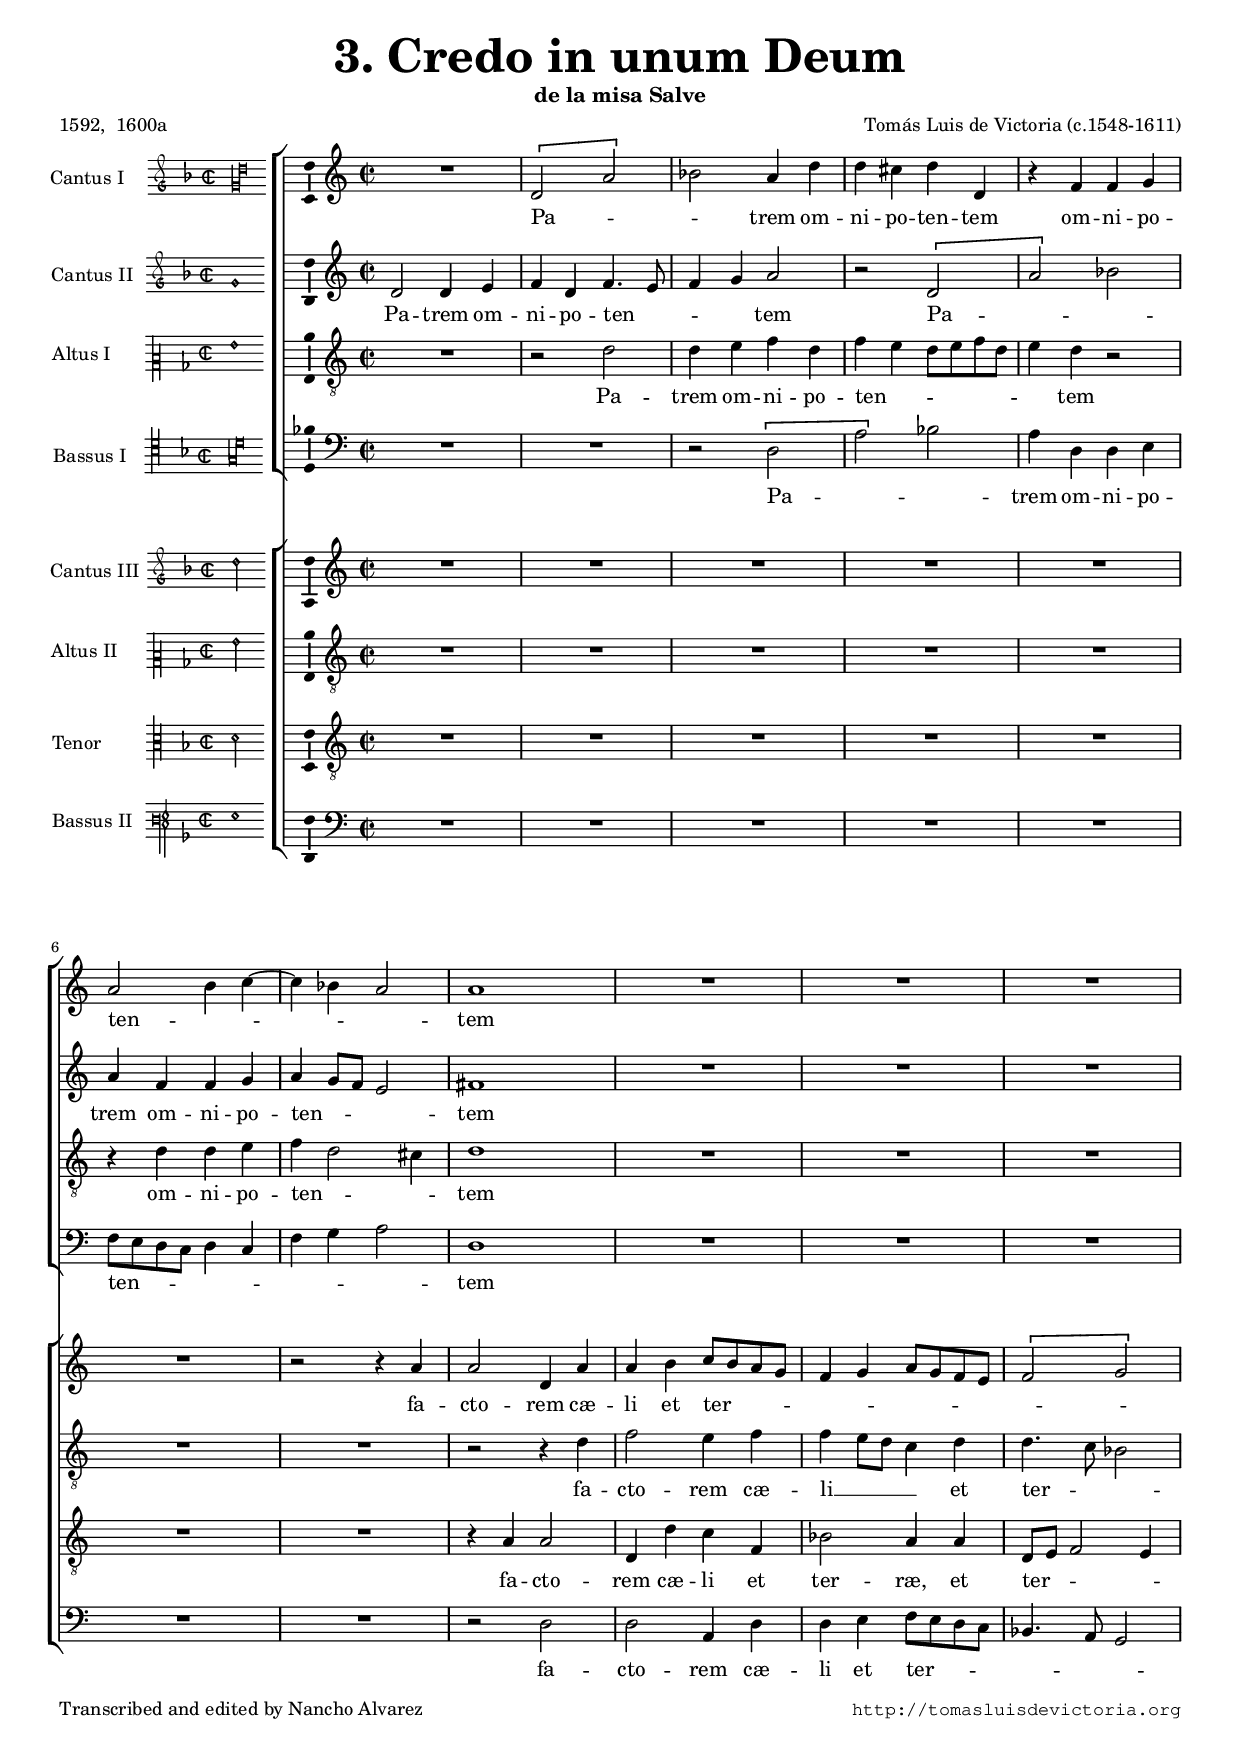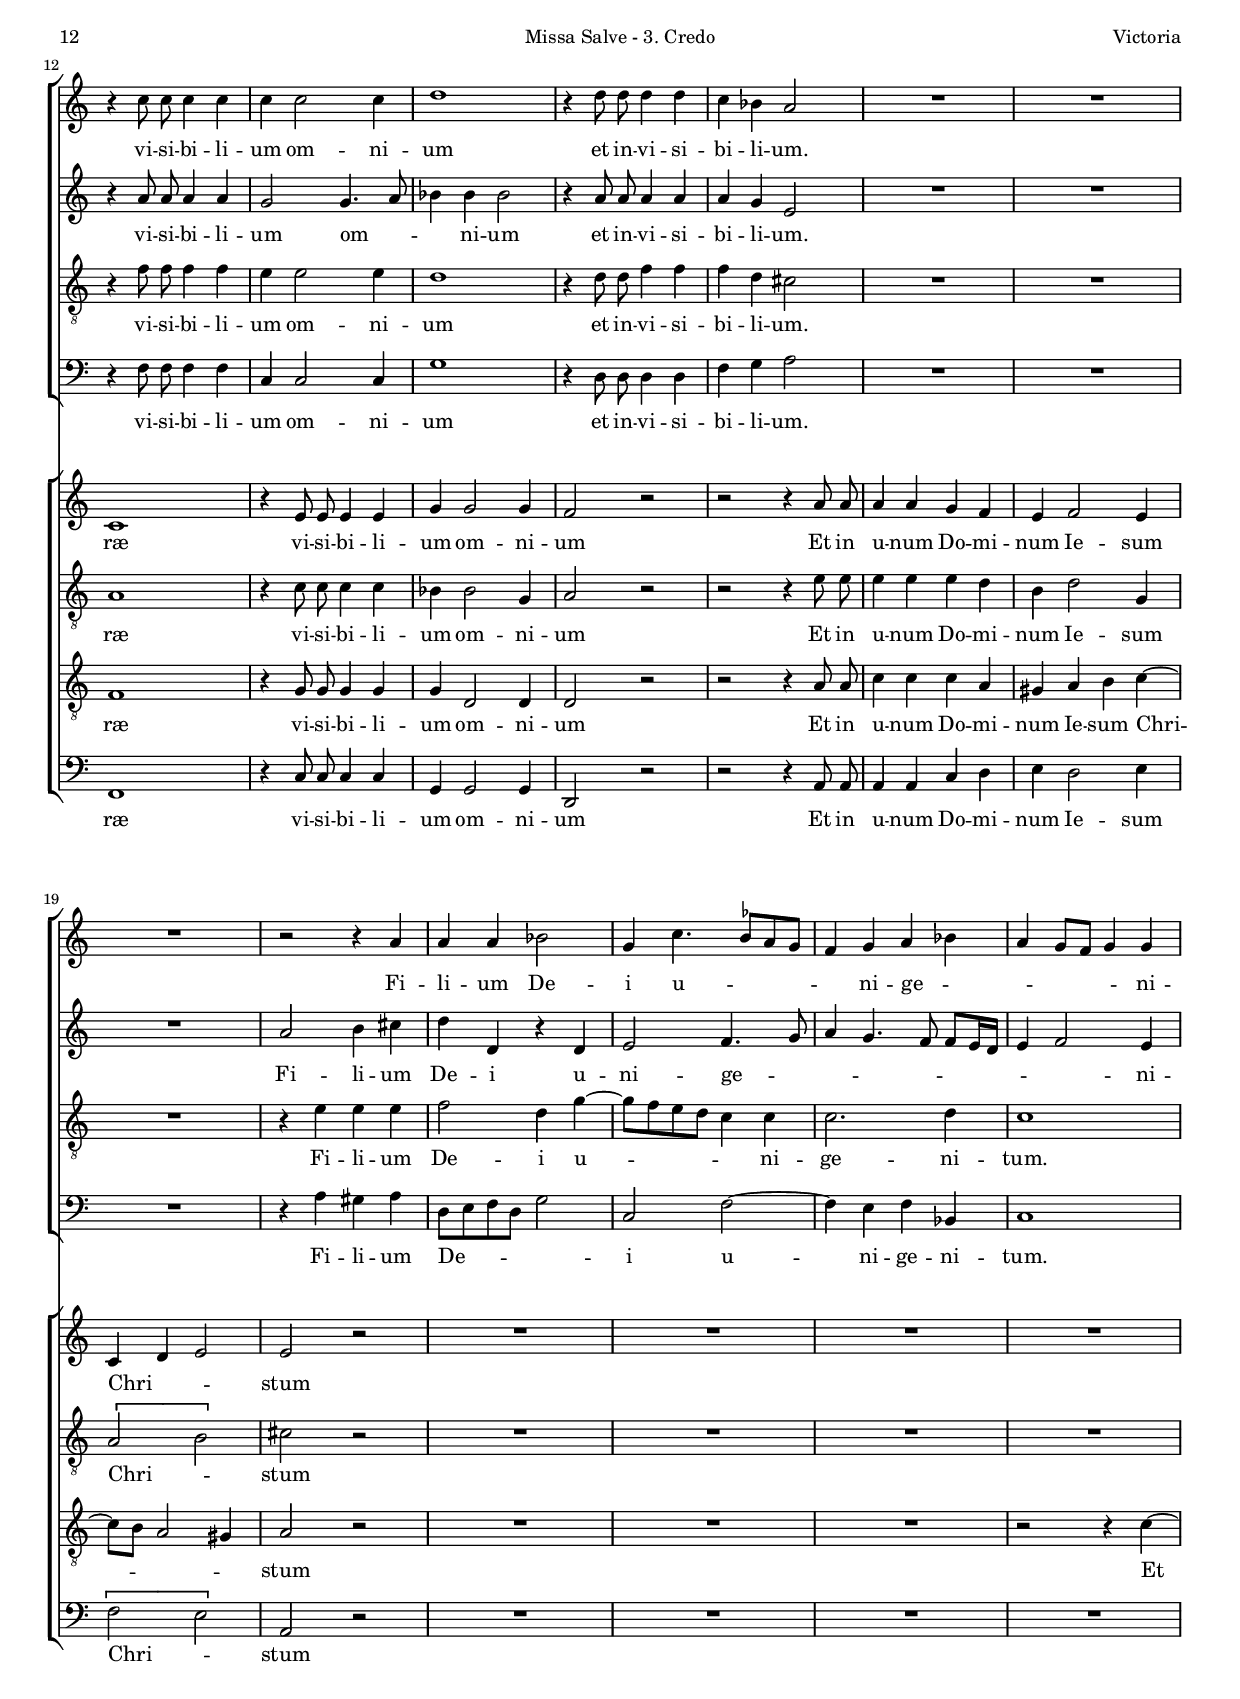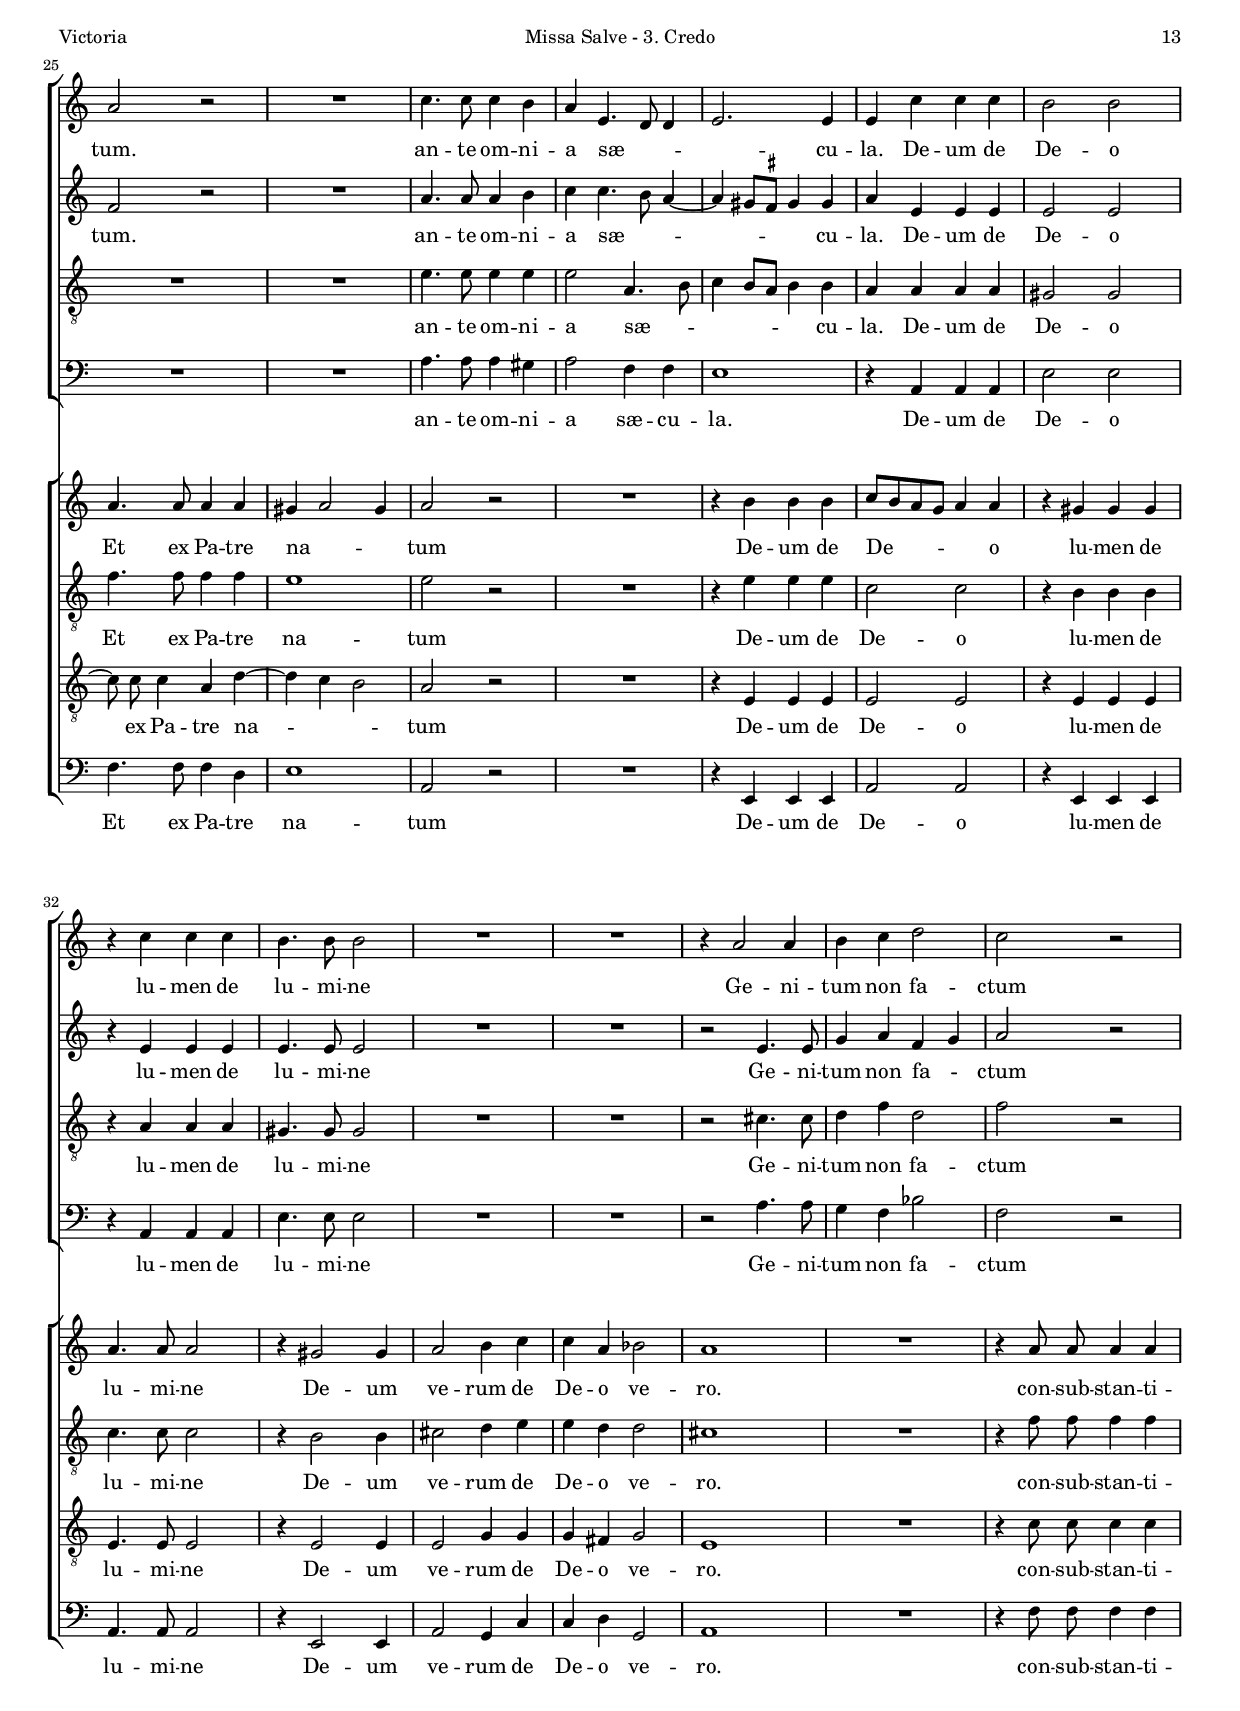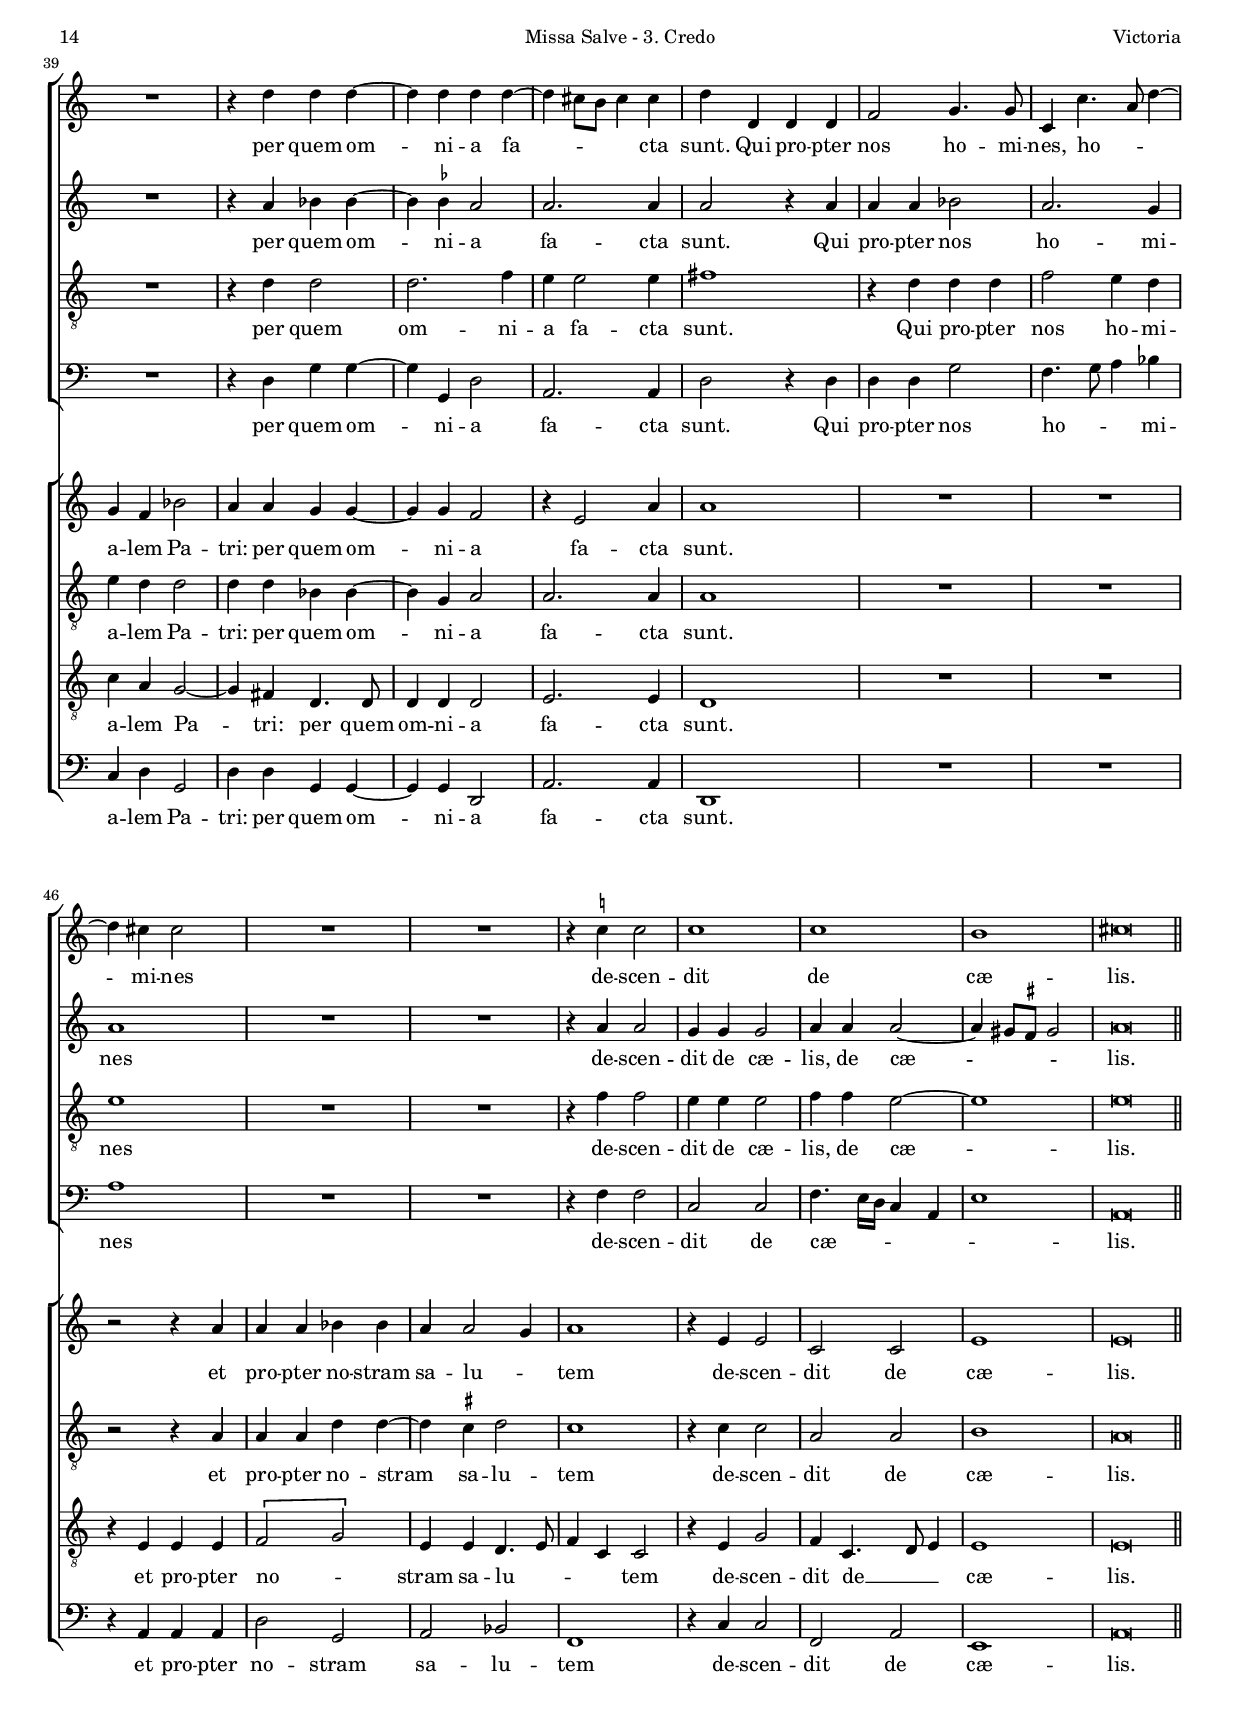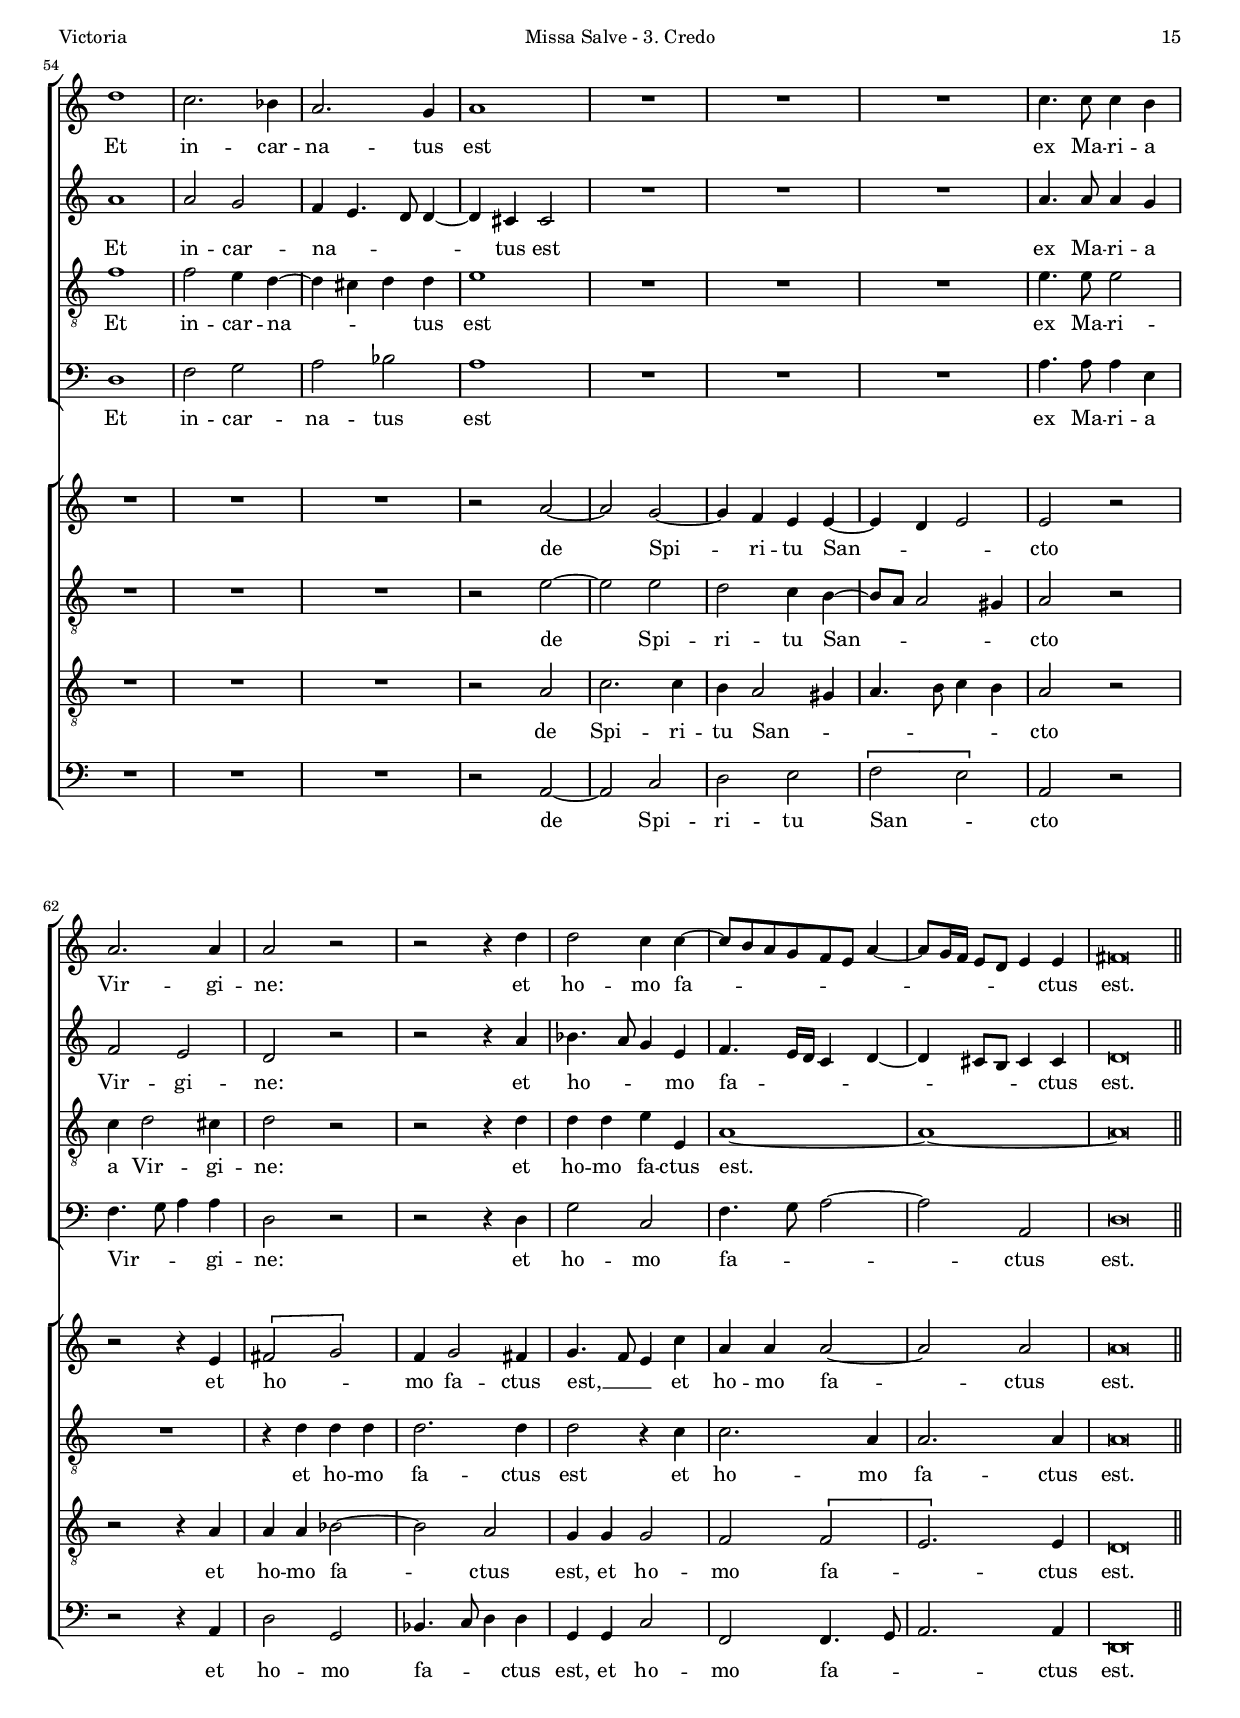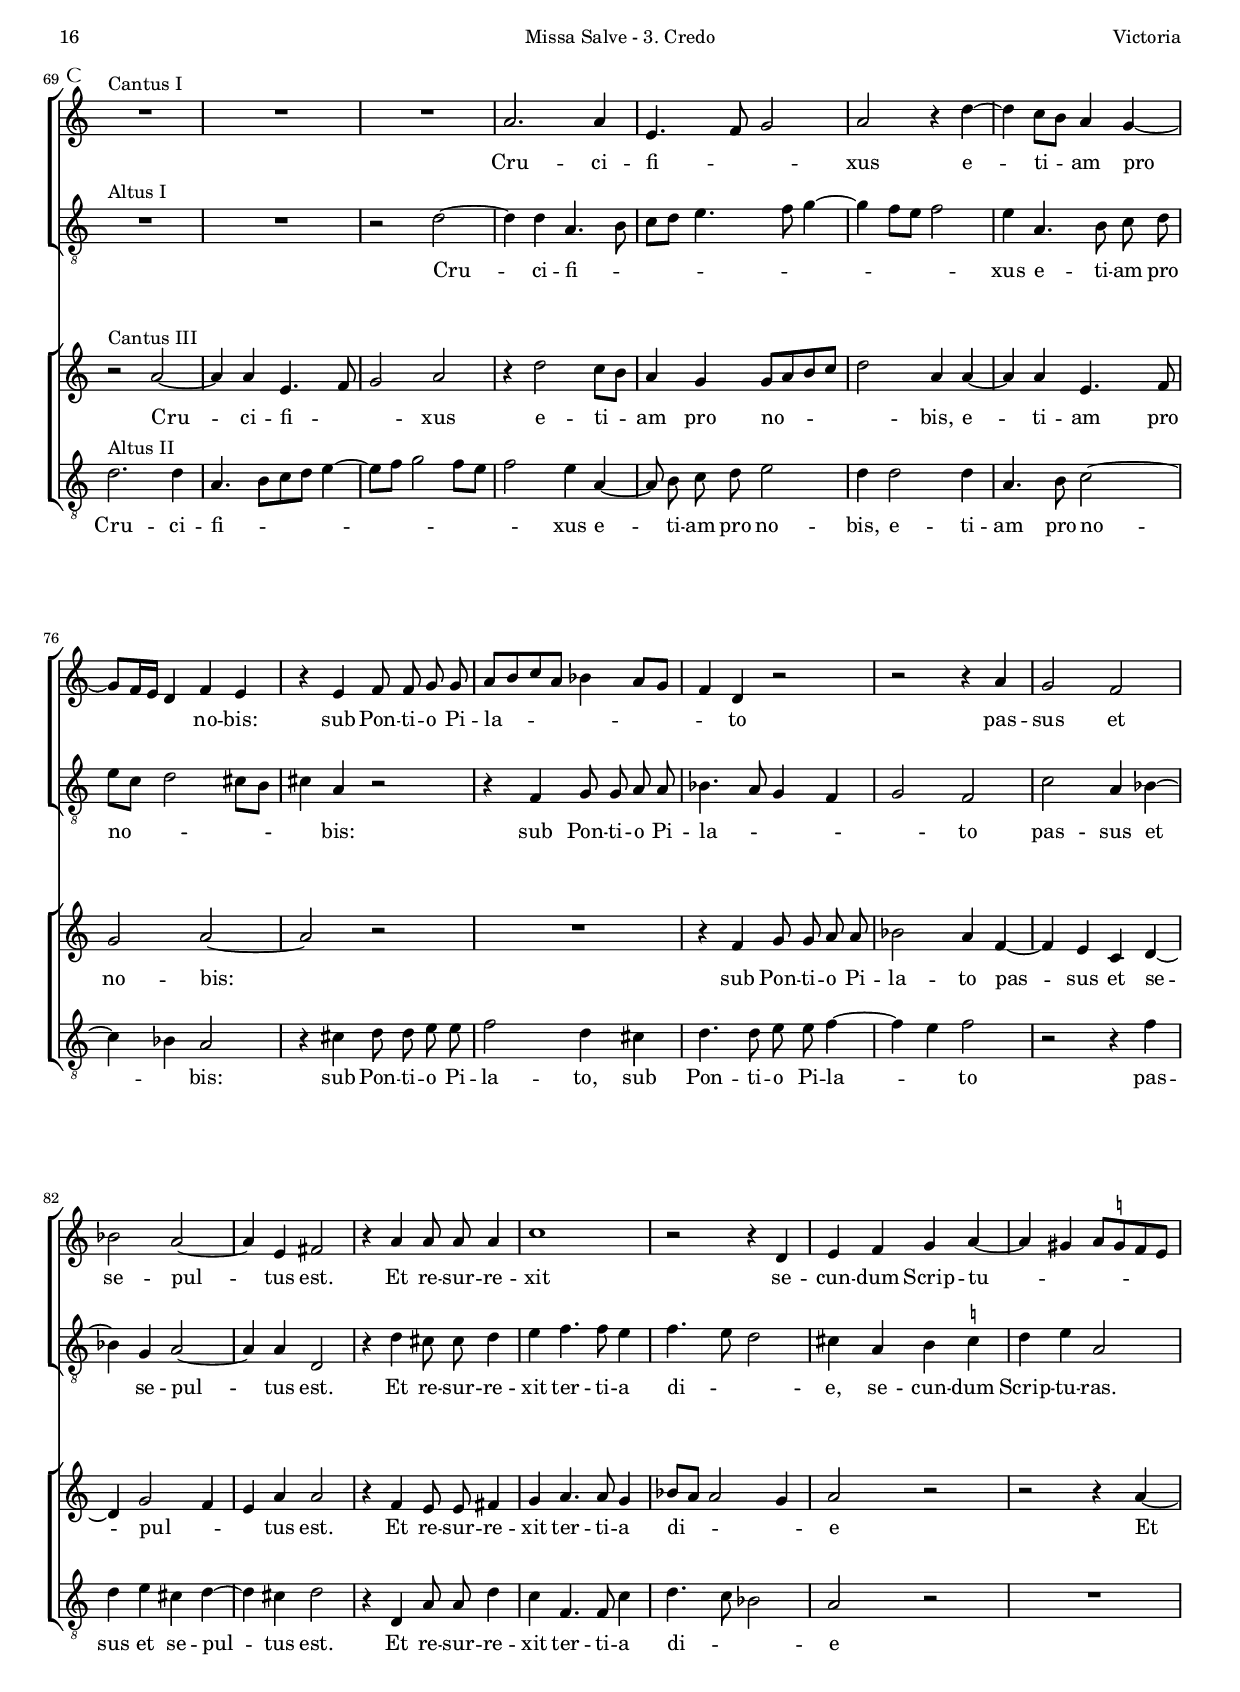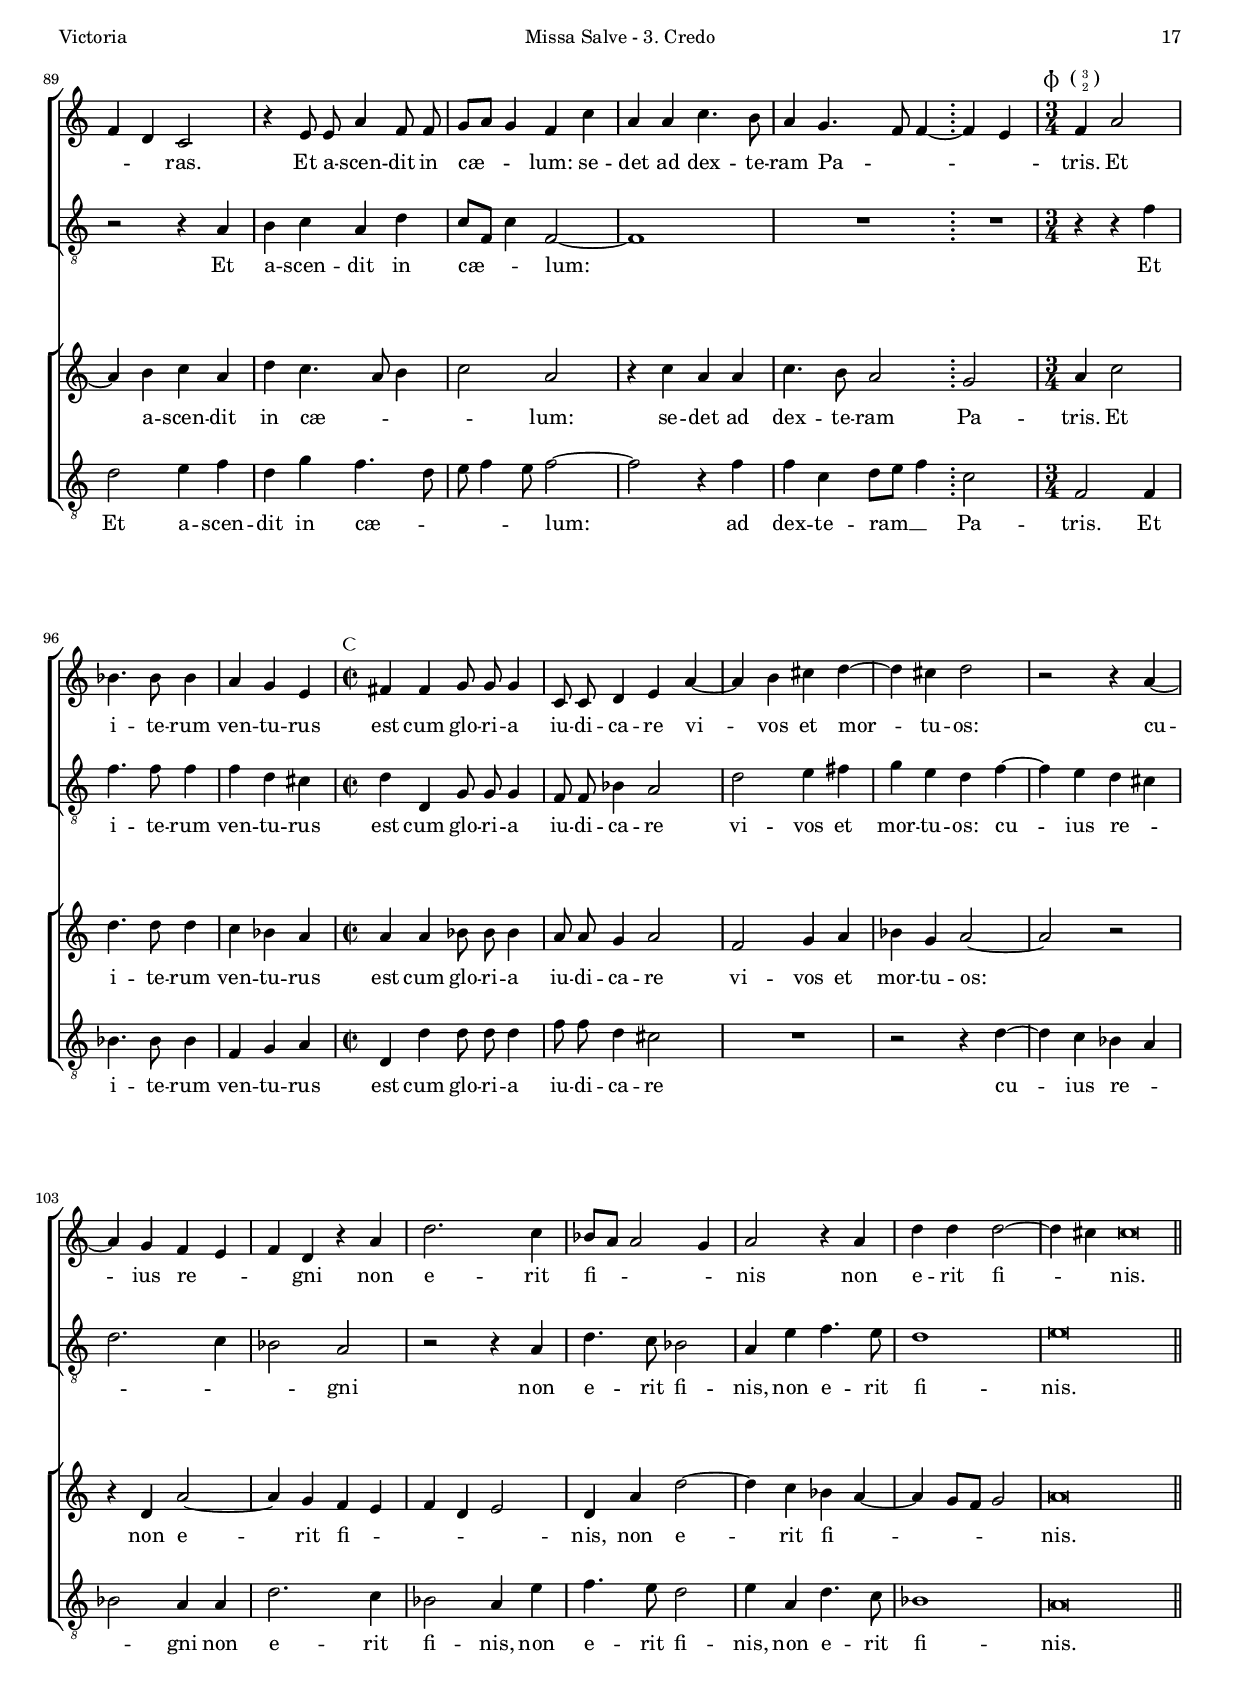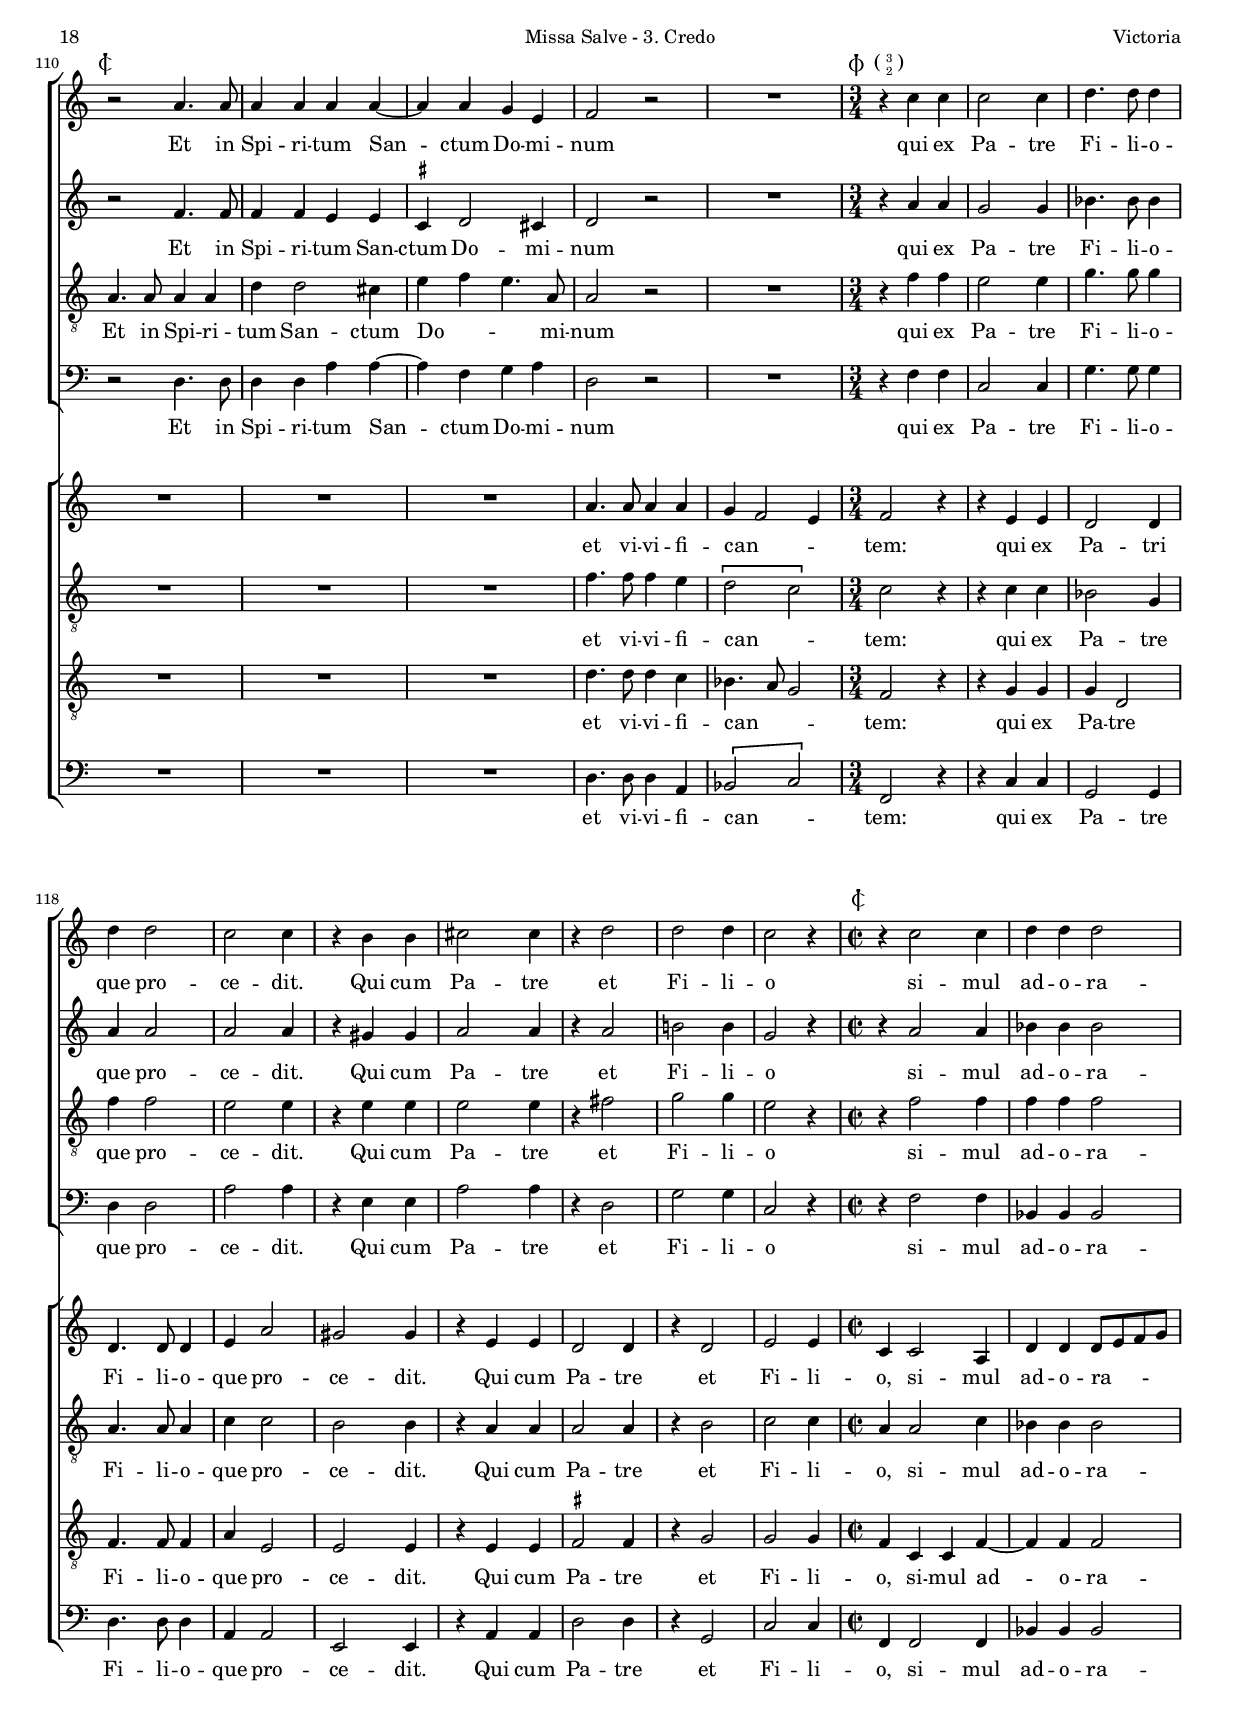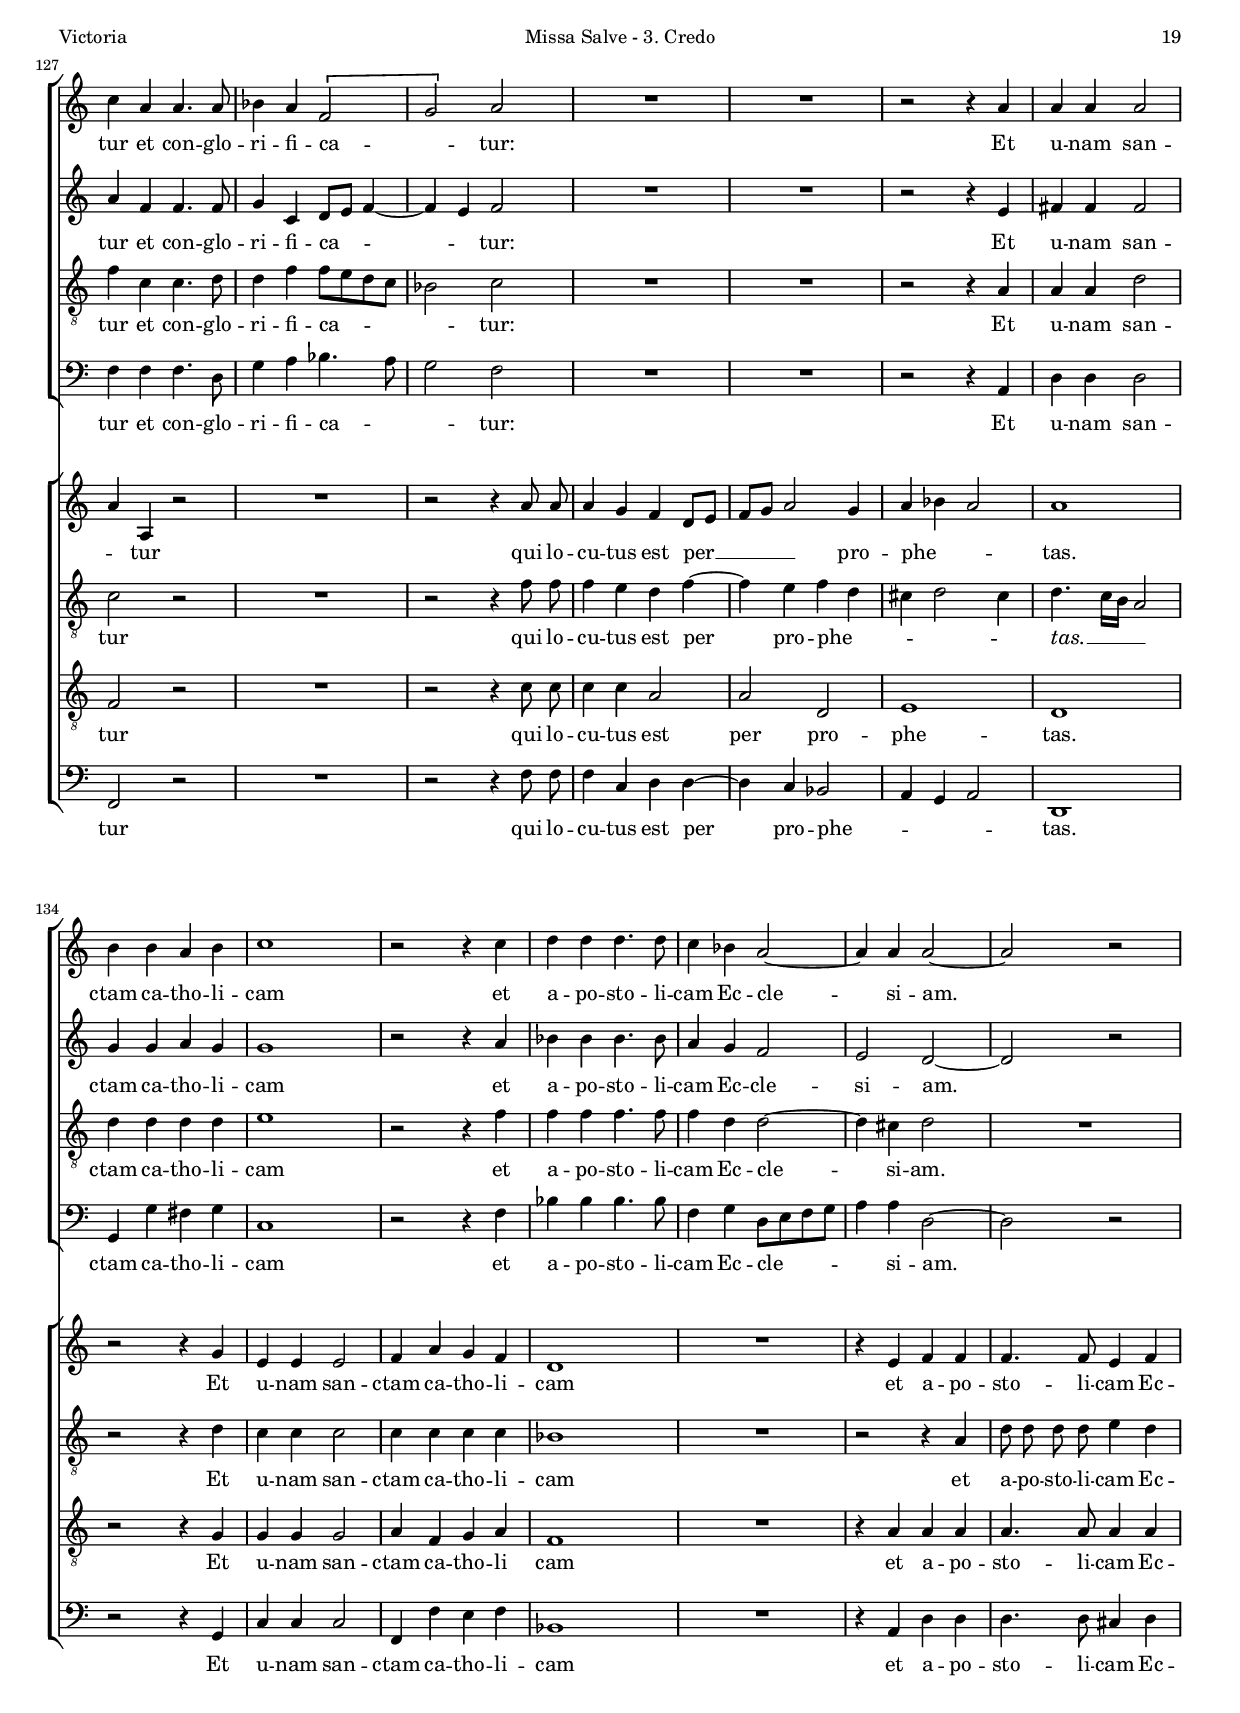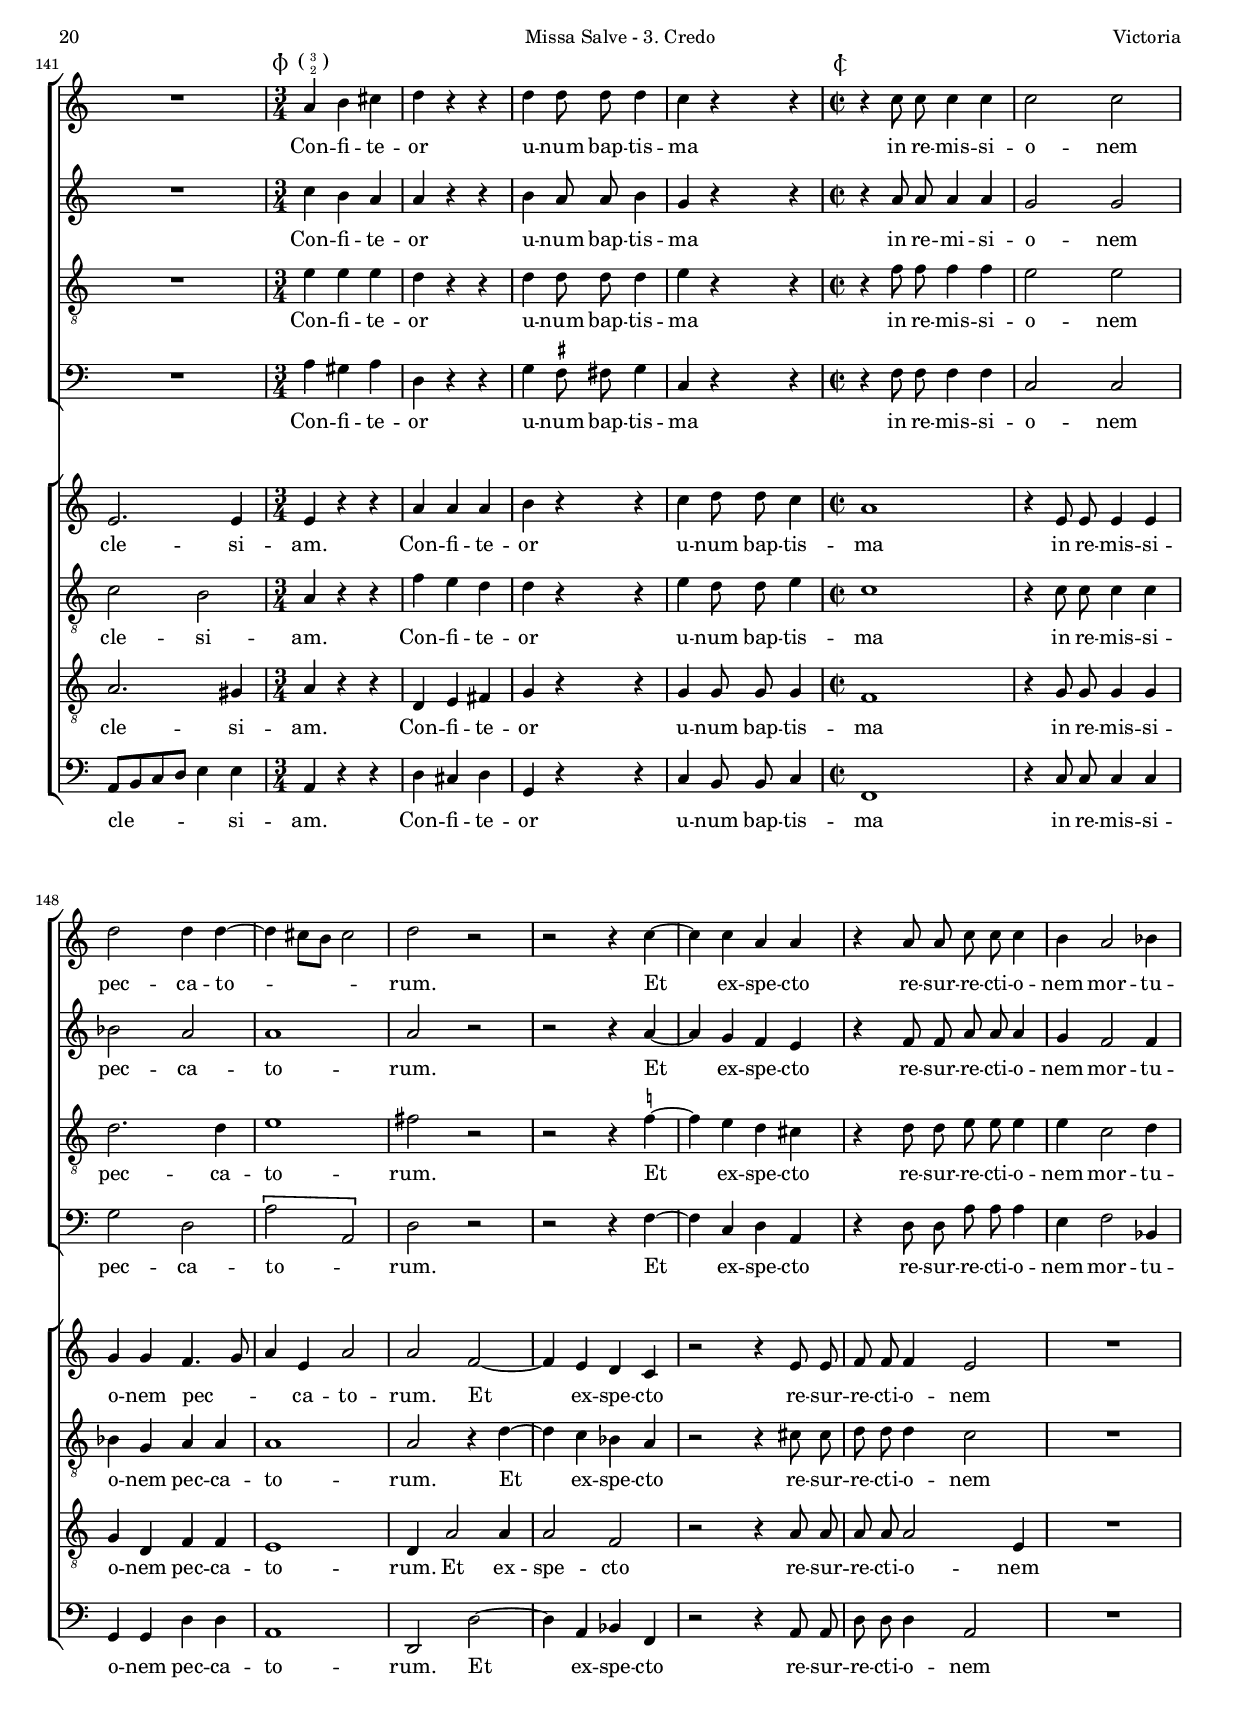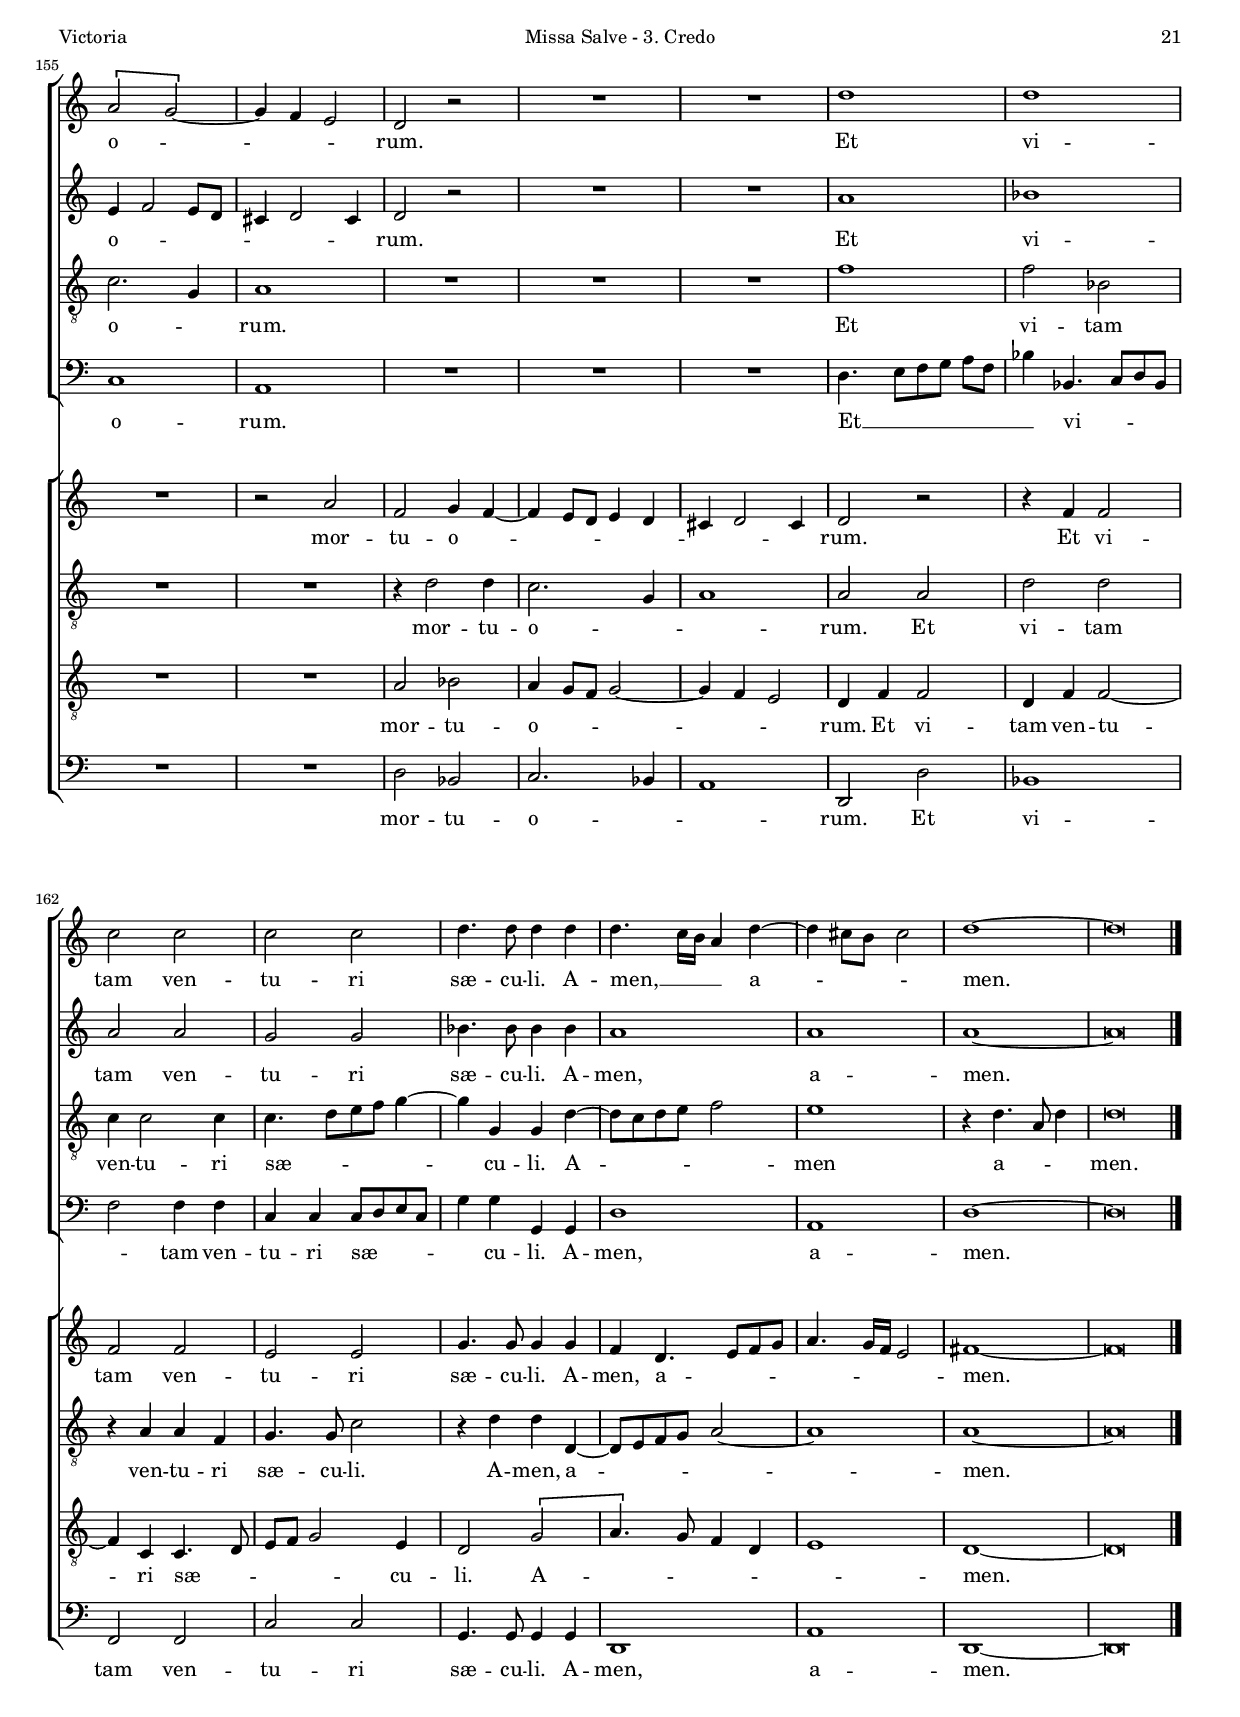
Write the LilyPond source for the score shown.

\version "2.18.0"

#(set-default-paper-size "a4")
#(set-global-staff-size 16.2)
#(ly:set-option 'point-and-click #f)
%mobile -s11.0 -i2.5

italicas=\override LyricText.font-shape = #'italic
rectas=\override LyricText.font-shape = #'upright
ss=\once \set suggestAccidentals = ##t
incipitwidth = 20

htitle="Missa Salve - 3. Credo"
hcomposer="Victoria"

\header {
	title=\markup{\fontsize #4 "3. Credo in unum Deum"}
	subtitle="de la misa Salve"
	%subsubtitle="  "
	composer="Tomás Luis de Victoria (c.1548-1611)"
        pdfauthor=\composer
	%opus="(-)"
	poet="1592,  1600a"
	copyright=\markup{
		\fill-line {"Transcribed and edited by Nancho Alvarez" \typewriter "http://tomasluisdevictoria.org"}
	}
%	tagline=""
}


global={\key f \major \time 2/2 \skip 1*53 \bar "||" \pageBreak
	\skip 1*15 \bar "||" \pageBreak
	\skip 1*25 
	\once \override Score.TimeSignature.stencil = ##f \bar ";"
	\time 1/2 \skip 2 
	\time 3/4 \skip 4*3*3 \time 2/2 \skip 1*12  \bar "||" \pageBreak
	\skip 1*5 \time 3/4 \skip 4*6*5 \time 2/2 \skip 1*17 
	\time 3/4 \skip 4*6*2 \time 2/2 \skip 1*23 \bar "|."
}

cantus={
	R1*4/4 |
	\[g'2 d''\] |
	ees'' d''4 g'' |
	g'' fis'' g'' g' |
%5
	r bes' bes' c'' |
	d''2 e''4 f'' ~ |
	f'' ees'' d''2 |
	d''1 |
	R1*4/4 |
%10
	R1*4/4 |
	R1*4/4 |
	\set Staff.autoBeaming = ##f
	r4 f''8 f'' f''4 f'' |
	f'' f''2 f''4 | 
	g''1 |
%15
	r4 g''8 g'' g''4 g'' |
	f'' ees'' d''2 |
	R1*4/4 |
	R1*4/4 |
	R1*4/4 |
%20
	r2 r4 d'' |
	d'' d'' ees''2 |
	\set Staff.autoBeaming = ##t
	c''4 f''4. \ss ees''8 d'' c'' |
	bes'4 c'' d'' ees'' |
	d'' c''8 bes' c''4 c'' |
%25
	d''2 r |
	R1*4/4 |
	f''4. f''8 f''4 e'' |
	d'' a'4. g'8 g'4 |
	a'2. a'4 |
%30
	a' f'' f'' f'' |
	e''2 e'' |
	r4 f'' f'' f'' |
	e''4. e''8 e''2 |
	R1*4/4 |
%35
	R1*4/4 |
	r4 d''2 d''4 |
	e'' f'' g''2 |
	f'' r |
	R1*4/4 |
%40
	r4 g'' g'' g'' ~ |
	g'' g'' g'' g'' ~ |
	g'' fis''8 e'' fis''4 fis'' |
	g'' g' g' g' |
	bes'2 c''4. c''8 |
%45
	f'4 f''4. d''8 g''4 ~ |
	g'' fis'' fis''2 |
	R1*4/4 |
	R1*4/4 |
	r4 \ss f''! f''2 |
%50
	f''1 |
	f'' |
	e'' |
	fis''\breve*1/2 |
	g''1 |
%55
	f''2. ees''4 |
	d''2. c''4 |
	d''1 |
	R1*4/4 |
	R1*4/4 |
%60
	R1*4/4 |
	f''4. f''8 f''4 e'' |
	d''2. d''4 |
	d''2 r |
	r r4 g'' |
%65
	g''2 f''4 f'' ~ |
	f''8[ e'' d'' c'' bes' a'] d''4 ~ |
	 d''8[ c''16 bes']  a'8[ g'] a'4 a' |
	b'\breve*1/2 |
        \once \override Score.RehearsalMark.X-offset = #1
        \once \override Score.RehearsalMark.padding = #0
        \mark \markup{\smaller \raise #.5 \musicglyph #"timesig.mensural44"}
	\once \override Score.TextScript.padding = #1.2
	\once \override TextScript.X-offset = #0
	s4*0^\markup{"Cantus I"}
        R1*4/4 |
%70
	R1*4/4 |
	R1*4/4 |
	d''2. d''4 |
	a'4. bes'8 c''2 |
	d'' r4 g'' ~ |
%75
	g'' f''8 e'' d''4 c'' ~ |
	c''8 bes'16 a' g'4 bes' a' |
	\set Staff.autoBeaming = ##f
	r a' bes'8 bes' c'' c'' |
	\set Staff.autoBeaming = ##t
	d'' e'' f'' d'' ees''4 d''8 c'' |
	bes'4 g' r2 |
%80
	r r4 d'' |
	c''2 bes' |
	ees'' d'' ~ |
	d''4 a' b'2 |
	\set Staff.autoBeaming = ##f
	r4 d'' d''8 d'' d''4 |
	\set Staff.autoBeaming = ##t
%85
	f''1 |
	r2 r4 g' |
	a' bes' c'' d'' ~ |
	d'' cis'' d''8 \ss c'' bes' a' |
	bes'4 g' f'2 |
%90
	\set Staff.autoBeaming = ##f
	r4 a'8 a' d''4 bes'8 bes' |
	\set Staff.autoBeaming = ##t
	c'' d'' c''4 bes' f'' |
	d'' d'' f''4. e''8 |
	d''4 c''4. bes'8 
	bes'4 ~ bes' a'4 |
%95
	\once \override TextScript.X-offset = #-3.7
        \once \override TextScript.padding = #1
        s4*0^\markup{\raise #.5 \musicglyph #"timesig.mensural34" \larger " (" \smaller \smaller \smaller \smaller \column {\raise #.9 3 \raise #1.2 2} \larger ")"}

	bes'4 d''2 |
	ees''4. ees''8 ees''4 |
	d'' c'' a' |
	\set Staff.autoBeaming = ##f
	
	\once \override Score.TextScript.X-offset = #-4.4
	\once \override Score.TextScript.padding = #1.2
        s4*0^\markup{\raise #.5 \musicglyph #"timesig.mensural44"}
	b'4 b' c''8 c'' c''4 |
	f'8 f' g'4 a' d'' ~ |
	\set Staff.autoBeaming = ##t
%100
	d'' e'' fis'' g'' ~ |
	g'' fis'' g''2 |
	r r4 d'' ~ |
	d'' c'' bes' a' |
	bes' g' r d'' |
%105
	g''2. f''4 |
	ees''8 d'' d''2 c''4 |
	d''2 r4 d'' |
	g'' g'' g''2 ~ |
	g''4 fis'' fis''\breve*1/4 |
%110
	\once \override Score.TextScript.X-offset = #-1
	\once \override Score.TextScript.padding = #1.2
        s4*0^\markup{\raise #.5 \musicglyph #"timesig.mensural22"}
	r2 d''4. d''8 |
	d''4 d'' d'' d'' ~ |
	d'' d'' c'' a' |
	bes'2 r |
	R1*4/4 |
%115
	\once \override TextScript.X-offset = #-3.7
        \once \override TextScript.padding = #1
        s4*0^\markup{\raise #.5 \musicglyph #"timesig.mensural34" \larger " (" \smaller \smaller \smaller \smaller \column {\raise #.9 3 \raise #1.2 2} \larger ")"}
	r4 f'' f'' f''2 f''4 |
	g''4. g''8 g''4 g'' g''2 |
	f'' f''4 r e'' e'' |
	fis''2 fis''4 r g''2 |
	g'' g''4 f''2 r4 |
%120
	\once \override Score.TextScript.X-offset = #-3.2
	\once \override Score.TextScript.padding = #1.2
        s4*0^\markup{\raise #.5 \musicglyph #"timesig.mensural22"}
	r4 f''2 f''4 |
	g'' g'' g''2 |
	f''4 d'' d''4. d''8 |
	ees''4 d'' \[bes'2 |
	c''\] d'' |
%125
	R1*4/4 |
	R1*4/4 |
	r2 r4 d'' |
	d'' d'' d''2 |
	e''4 e'' d'' e'' | % e''4 e''! d'' e''
%130
	f''1 |
	r2 r4 f'' |
	g'' g'' g''4. g''8 |
	f''4 ees'' d''2 ~ |
	d''4 d'' d''2 ~ |
%135
	d'' r |
	R1*4/4 |	
	\once \override TextScript.X-offset = #-3.7
        \once \override TextScript.padding = #1
        s4*0^\markup{\raise #.5 \musicglyph #"timesig.mensural34" \larger " (" \smaller \smaller \smaller \smaller \column {\raise #.9 3 \raise #1.2 2} \larger ")"}
	d''4 e'' fis'' g'' r r |
	\set Staff.autoBeaming = ##f
	g'' g''8 g'' g''4 f'' r r |
	\once \override Score.TextScript.X-offset = #-3.2
	\once \override Score.TextScript.padding = #1.2
        s4*0^\markup{\raise #.5 \musicglyph #"timesig.mensural22"}
	r4 f''8 f'' f''4 f'' |
	\set Staff.autoBeaming = ##t
%140
	f''2 f'' |
	g''2 g''4 g'' ~ |
	g'' fis''8 e'' fis''2 |
	g'' r |
	r r4 f'' ~ |
%145
	f'' f'' d'' d'' |
	\set Staff.autoBeaming = ##f
	r d''8 d'' f'' f'' f''4 |
	\set Staff.autoBeaming = ##t
	e'' d''2 ees''4 |
	\[d''2 c'' ~ \] |
	c''4 bes' a'2 |
%150
	g' r |
	R1*4/4 |
	R1*4/4 |
	g''1 |
	g'' |
%155
	f''2 f'' |
	f'' f'' |
	g''4. g''8 g''4 g'' |
	g''4. f''16 e'' d''4 g'' ~ |
	g'' fis''8 e'' fis''2 |
%160
	g''1 ~ |
	g''\breve*1/2
}

altus={
	g'2 g'4 a' |
	bes' g' bes'4. a'8 |
	bes'4 c'' d''2 |
	r \[g' |
%5
	d''\] ees'' |
	d''4 bes' bes' c'' |
	d'' c''8 bes' a'2 |
	b'1 |
	R1*4/4 |
%10
	R1*4/4 |
	R1*4/4 |
	\set Staff.autoBeaming = ##f
	r4 d''8 d'' d''4 d'' |
	c''2 c''4. d''8 |
	ees''4 ees'' ees''2 |
%15
	r4 d''8 d'' d''4 d'' |
	d'' c'' a'2 |
	R1*4/4 |
	R1*4/4 |
	R1*4/4 |
%20
	d''2 e''4 fis'' |
	g'' g' r g' |
	a'2 bes'4. c''8 |
	d''4 c''4. bes'8  bes'[ a'16 g'] |
	a'4 bes'2 a'4 |
%25
	bes'2 r |
	R1*4/4 |
	\set Staff.autoBeaming = ##t
	d''4. d''8 d''4 e'' |
	f'' f''4. e''8 d''4 ~ |
	d'' cis''8 \ss b' cis''4 cis'' |
%30
	d'' a' a' a' |
	a'2 a' |
	r4 a' a' a' |
	a'4. a'8 a'2 |
	R1*4/4 |
%35
	R1*4/4 |
	r2 a'4. a'8 |
	c''4 d'' bes' c'' |
	d''2 r |
	R1*4/4 |
%40
	r4 d'' ees'' ees'' ~ |
	ees'' \ss ees''! d''2 |
	d''2. d''4 |
	d''2 r4 d'' |
	d'' d'' ees''2 |
%45
	d''2. c''4 |
	d''1 |
	R1*4/4 |
	R1*4/4 |
	r4 d'' d''2 |
%50
	c''4 c'' c''2 |
	d''4 d'' d''2 ~ |
	d''4 cis''8 \ss b' cis''2 |
	d''\breve*1/2 |
	d''1 |
%55
	d''2 c'' |
	bes'4 a'4. g'8 g'4 ~ |
	g' fis' fis'2 |
	R1*4/4 |
	R1*4/4 |
%60
	R1*4/4 |
	d''4. d''8 d''4 c'' |
	bes'2 a' |
	g' r |
	r r4 d'' |
%65
	ees''4. d''8 c''4 a' |
	bes'4. a'16 g' f'4 g' ~ |
	g' fis'8 e' fis'4 fis' |
	g'\breve*1/2 |
	R1*4/4 |
%70
	R1*4/4 |
	R1*4/4 |
	R1*4/4 |
	R1*4/4 |
	R1*4/4 |
%75
	R1*4/4 |
	R1*4/4 |
	R1*4/4 |
	R1*4/4 |
	R1*4/4 |
%80
	R1*4/4 |
	R1*4/4 |
	R1*4/4 |
	R1*4/4 |
	R1*4/4 |
%85
	R1*4/4 |
	R1*4/4 |
	R1*4/4 |
	R1*4/4 |
	R1*4/4 |
%90
	R1*4/4 |
	R1*4/4 |
	R1*4/4 |
	R1 |
	R1*2/4 |
%95
	R1*3/4 |
	R1*3/4 |
	R1*3/4 |
	R1*4/4 |
	R1*4/4 |
%100
	R1*4/4 |
	R1*4/4 |
	R1*4/4 |
	R1*4/4 |
	R1*4/4 |
%105
	R1*4/4 |
	R1*4/4 |
	R1*4/4 |
	R1*4/4 |
	R1*4/4 |
%110
	r2 bes'4. bes'8 |
	bes'4 bes' a' a' |
	\ss fis' g'2 fis'!4 |
	g'2 r |
	R1*4/4 |
%115
	r4 d'' d'' c''2 c''4 |
	ees''!4. ees''8 ees''4 d'' d''2 |
	d'' d''4 r cis'' cis'' |
	d''2 d''4 r d''2 |
	e''! e''4 c''2 r4 |
%120
	r d''2 d''4 |
	ees'' ees'' ees''2 |
	d''4 bes' bes'4. bes'8 |
	c''4 f' g'8 a' bes'4 ~ |
	bes' a' bes'2 |
%125
	R1*4/4 |
	R1*4/4 |
	r2 r4 a' |
	b' b' b'2 |
	c''4 c'' d'' c'' |
%130
	c''1 |
	r2 r4 d'' |
	ees'' ees'' ees''4. ees''8 |
	d''4 c'' bes'2 |
	a' g' ~ |
%135
	g' r |
	R1*4/4 |
	f''4 e'' d'' d'' r r |
	\set Staff.autoBeaming = ##f
	e'' d''8 d'' e''4 c'' r r |
	r d''8 d'' d''4 d'' |
%140
	c''2 c'' |
	ees'' d'' |
	d''1 |
	d''2 r |
	r r4 d'' ~ |
%145
	d'' c'' bes' a' |
	r bes'8 bes' d'' d'' d''4 |
	c'' bes'2 bes'4 |
	\set Staff.autoBeaming = ##t
	a' bes'2 a'8 g' |
	fis'4 g'2 fis'4 |
%150
	g'2 r |
	R1*4/4 |
	R1*4/4 |
	d''1 |
	ees'' |
%155
	d''2 d'' |
	c'' c'' |
	ees''4. ees''8 ees''4 ees'' |
	d''1 |
	d'' |
%160
	d'' ~ |
	d''\breve*1/2
}

tenor={
	R1*4/4 |
	r2 g' |
	g'4 a' bes' g' |
	bes' a' g'8 a' bes' g' |
%5
	a'4 g' r2 |
	r4 g' g' a' |
	bes' g'2 fis'4 |
	g'1 |
	R1*4/4 |
%10
	R1*4/4 |
	R1*4/4 |
	\set Staff.autoBeaming = ##f
	r4 bes'8 bes' bes'4 bes' |
	a' a'2 a'4 |
	g'1 |
%15
	r4 g'8 g' bes'4 bes' |
	bes' g' fis'2 |
	R1*4/4 |
	R1*4/4 |
	R1*4/4 |
%20
	\set Staff.autoBeaming = ##t
	r4 a' a' a' |
	bes'2 g'4 c'' ~ |
	c''8 bes' a' g' f'4 f' |
	f'2. g'4 |
	f'1 |
%25
	R1*4/4 |
	R1*4/4 |
	a'4. a'8 a'4 a' |
	a'2 d'4. e'8 |
	f'4 e'8 d' e'4 e' |
%30
	d' d' d' d' |
	cis'2 cis' |
	r4 d' d' d' |
	cis'4. cis'8 cis'2 |
	R1*4/4 |
%35
	R1*4/4 |
	r2 fis'4. fis'8 |
	g'4 bes' g'2 |
	bes' r |
	R1*4/4 |
%40
	r4 g' g'2 |
	g'2. bes'4 |
	a' a'2 a'4 |
	b'1 |
	r4 g' g' g' |
%45
	bes'2 a'4 g' |
	a'1 |
	R1*4/4 |
	R1*4/4 |
	r4 bes' bes'2 |
%50
	a'4 a' a'2 |
	bes'4 bes' a'2 ~ |
	a'1 |
	a'\breve*1/2 |
	bes'1 |
%55
	bes'2 a'4 g' ~ |
	g' fis' g' g' |
	a'1 |
	R1*4/4 |
	R1*4/4 |
%60
	R1*4/4 |
	a'4. a'8 a'2 |
	f'4 g'2 fis'4 |
	g'2 r |
	r r4 g' |
%65
	g' g' a' a |
	d'1 ~ |
	d' ~ |
	d'\breve*1/2 |
	s4*0^\markup{"Altus I"}
	R1*4/4 |
%70
	R1*4/4 |
	r2 g' ~ |
	g'4 g' d'4. e'8 |
	f' g' a'4. bes'8 c''4 ~ |
	c'' bes'8 a' bes'2 |
%75
	\set Staff.autoBeaming = ##f
	a'4 d'4. e'8 f' g' |
	\set Staff.autoBeaming = ##t
	a' f' g'2 fis'8 e' |
	fis'4 d' r2 |
	\set Staff.autoBeaming = ##f
	r4 bes c'8 c' d' d' |
	ees'4. d'8 c'4 bes |
%80
	c'2 bes |
	f' d'4 ees' ~ |
	ees' c' d'2 ~ |
	d'4 d' g2 |
	r4 g' fis'8 fis' g'4 |
%85
	a' bes'4. bes'8 a'4 |
	bes'4. a'8 g'2 |
	fis'4 d' e' \ss f' |
	g' a' d'2 |
	r r4 d' |
	\set Staff.autoBeaming = ##t
%90
	e' f' d' g' |
	f'8 bes f'4 bes2 ~ |
	bes1 |
	R1 |
	R1*2/4 |
%95
	r4 r bes' |
	bes'4. bes'8 bes'4 |
	bes' g' fis' |
	\set Staff.autoBeaming = ##f
	g' g c'8 c' c'4 |
	bes8 bes ees'4 d'2 |
%100
	g' a'4 b' |
	c'' a' g' bes' ~ |
	bes' a' g' fis' |
	g'2. f'4 |
	ees'2 d' |
%105
	r r4 d' |
	g'4. f'8 ees'2 |
	d'4 a' bes'4. a'8 |
	g'1 |
	a'\breve*1/2 |
%110
	d'4. d'8 d'4 d' |
	g' g'2 fis'4 |
	a' bes' a'4. d'8 |
	d'2 r |
	R1*4/4 |
%115
	r4 bes' bes' a'2 a'4 |
	c''4. c''8 c''4 bes' bes'2 |
	a' a'4 r a' a' |
	a'2 a'4 r b'2 |
	c'' c''4 a'2 r4 |
%120
	r bes'2 bes'4 |
	bes' bes' bes'2 |
	bes'4 f' f'4. g'8 |
	\set Staff.autoBeaming = ##t
	g'4 bes' bes'8 a' g' f' |
	ees'2 f' |
%125
	R1*4/4 |
	R1*4/4 |
	r2 r4 d' |
	d' d' g'2 |
	g'4 g' g' g' |
%130
	a'1 |
	r2 r4 bes' |
	bes' bes' bes'4. bes'8 |
	bes'4 g' g'2 ~ |
	g'4 fis' g'2 |
%135
	R1*4/4 |
	R1*4/4 |
	a'4 a' a' g' r r |
	\set Staff.autoBeaming = ##f
	g' g'8 g' g'4 a' r r |
	r bes'8 bes' bes'4 bes' |
%140
	a'2 a' |
	g'2. g'4 |
	a'1 |
	b'2 r |
	r r4 \ss bes'! ~ |
%145
	bes' a' g' fis' |
	r g'8 g' a' a' a'4 |
	a' f'2 g'4 |
	f'2. c'4 |
	d'1 |
%150
	R1*4/4 |
	R1*4/4 |
	R1*4/4 |
	bes'1 |
	bes'2 ees' |
%155
	f'4 f'2 f'4 |
	\set Staff.autoBeaming = ##t
	f'4.  g'8[ a' bes'] c''4 ~ |
	c'' c' c' g' ~ |
	g'8 f' g' a' bes'2 |
	a'1 |
%160
	r4 g'4. d'8 g'4 |
	g'\breve*1/2
}

bassus={
	R1*4/4 |
	R1*4/4 |
	r2 \[g |
	d'\] ees' |
%5
	d'4 g g a |
	bes8 a g f g4 f |
	bes c' d'2 |
	g1 |
	R1*4/4 |
%10
	R1*4/4 |
	R1*4/4 |
	\set Staff.autoBeaming = ##f
	r4 bes8 bes bes4 bes |
	f f2 f4 |
	c'1 |
%15
	r4 g8 g g4 g |
	bes c' d'2 |
	R1*4/4 |
	R1*4/4 |
	R1*4/4 |
	\set Staff.autoBeaming = ##t
%20
	r4 d' cis' d' |
	g8 a bes g c'2 |
	f bes ~ |
	bes4 a bes ees |
	f1 |
%25
	R1*4/4 |
	R1*4/4 |
	d'4. d'8 d'4 cis' |
	d'2 bes4 bes |
	a1 |
%30
	r4 d d d |
	a2 a |
	r4 d d d |
	a4. a8 a2 |
	R1*4/4 |
%35
	R1*4/4 |
	r2 d'4. d'8 |
	c'4 bes ees'2 |
	bes r |
	R1*4/4 |
%40
	r4 g c' c' ~ |
	c' c g2 |
	d2. d4 |
	g2 r4 g |
	g g c'2 |
%45
	bes4. c'8 d'4 ees' |
	d'1 |
	R1*4/4 |
	R1*4/4 |
	r4 bes bes2 |
%50
	f f |
	bes4. a16 g f4 d |
	a1 |
	d\breve*1/2 |
	g1 |
%55
	bes2 c' |
	d' ees' |
	d'1 |
	R1*4/4 |
	R1*4/4 |
%60
	R1*4/4 |
	d'4. d'8 d'4 a |
	bes4. c'8 d'4 d' |
	g2 r |
	r r4 g |
%65
	c'2 f |
	bes4. c'8 d'2 ~ |
	d' d |
	g\breve*1/2 |
	R1*4/4 |
%70
	R1*4/4 |
	R1*4/4 |
	R1*4/4 |
	R1*4/4 |
	R1*4/4 |
%75
	R1*4/4 |
	R1*4/4 |
	R1*4/4 |
	R1*4/4 |
	R1*4/4 |
%80
	R1*4/4 |
	R1*4/4 |
	R1*4/4 |
	R1*4/4 |
	R1*4/4 |
%85
	R1*4/4 |
	R1*4/4 |
	R1*4/4 |
	R1*4/4 |
	R1*4/4 |
%90
	R1*4/4 |
	R1*4/4 |
	R1*4/4 |
	R1 |
	R1*2/4 |
%95
	R1*3/4 |
	R1*3/4 |
	R1*3/4 |
	R1*4/4 |
	R1*4/4 |
%100
	R1*4/4 |
	R1*4/4 |
	R1*4/4 |
	R1*4/4 |
	R1*4/4 |
%105
	R1*4/4 |
	R1*4/4 |
	R1*4/4 |
	R1*4/4 |
	R1*4/4 |
%110
	r2 g4. g8 |
	g4 g d' d' ~ |
	d' bes c' d' |
	g2 r |
	R1*4/4 |
%115
	r4 bes bes f2 f4 |
	c'4. c'8 c'4 g g2 |
	d' d'4 r a a |
	d'2 d'4 r g2 |
	c' c'4 f2 r4 |
%120
	r bes2 bes4 |
	ees ees ees2 |
	bes4 bes bes4. g8 |
	c'4 d' ees'4. d'8 |
	c'2 bes |
%125
	R1*4/4 |
	R1*4/4 |
	r2 r4 d |
	g g g2 |
	c4 c' b c' |
%130
	f1 |
	r2 r4 bes |
	ees' ees' ees'4. ees'8 |
	bes4 c' g8 a bes c' |
	d'4 d' g2 ~ |
%135
	g r |
	R1*4/4 |
	d'4 cis' d' g r r |
	\set Staff.autoBeaming = ##f
	c' \ss b8 b! c'4 f r r |
	r bes8 bes bes4 bes |
%140
	f2 f |
	c' g |
	\[d' d\] |
	g r |
	r r4 bes ~ |
%145
	bes f g d |
	r g8 g d' d' d'4 |
	a bes2 ees4 |
	f1 |
	d |
%150
	R1*4/4 |
	R1*4/4 |
	R1*4/4 |
	\set Staff.autoBeaming = ##t
	g4. a8[ bes c'] d'[ bes] |
	ees'4 ees4. f8 g ees |
%155
	bes2 bes4 bes |
	f f f8 g a f |
	c'4 c' c c |
	g1 |
	d |
%160
	g ~ |
	g\breve*1/2
}

cantusdos={
	R1*4/4 |
	R1*4/4 |
	R1*4/4 |
	R1*4/4 |
%5
	R1*4/4 |
	R1*4/4 |
	r2 r4 d'' |
	d''2 g'4 d'' |
	d'' e'' f''8 e'' d'' c'' |
%10
	bes'4 c'' d''8 c'' bes' a' |
	\[bes'2 c''\] |
	f'1 |
	\set Staff.autoBeaming = ##f
	r4 a'8 a' a'4 a' |
	c'' c''2 c''4 |
%15
	bes'2 r |
	r r4 d''8 d'' |
	d''4 d'' c'' bes' |
	a' bes'2 a'4 |
	f' g' a'2 |
%20
	a' r |
	R1*4/4 |
	R1*4/4 |
	R1*4/4 |
	R1*4/4 |
%25
	d''4. d''8 d''4 d'' |
	cis'' d''2 cis''4 |
	d''2 r |
	R1*4/4 |
	\set Staff.autoBeaming = ##t
	r4 e'' e'' e'' |
%30
	f''8 e'' d'' c'' d''4 d'' |
	r cis'' cis'' cis'' |
	d''4. d''8 d''2 |
	r4 cis''2 cis''4 |
	d''2 e''4 f'' |
%35
	f'' d'' ees''2 |
	d''1 |
	R1*4/4 |
	\set Staff.autoBeaming = ##f
	r4 d''8 d'' d''4 d'' |
	c'' bes' ees''2 |
%40
	d''4 d'' c'' c'' ~ |
	c'' c'' bes'2 |
	r4 a'2 d''4 |
	d''1 |
	R1*4/4 |
%45
	R1*4/4 |
	r2 r4 d'' |
	d'' d'' ees'' ees'' |
	d'' d''2 c''4 |
	d''1 |
%50
	r4 a' a'2 |
	f' f' |
	a'1 |
	a'\breve*1/2 |
	R1*4/4 |
%55
	R1*4/4 |
	R1*4/4 |
	r2 d'' ~ |
	d'' c'' ~ |
	c''4 bes' a' a' ~ |
%60
	a' g' a'2 |
	a' r |
	r r4 a' |
	\[b'2 c''\] |
	bes'4 c''2 b'4 |
%65
	c''4. bes'8 a'4 f'' |
	d'' d'' d''2 ~ |
	d'' d'' |
	d''\breve*1/2 |
	s4*0^\markup{"Cantus III"} % el original pone cantus secundus, pero tambien pone chorus secundus
	r2 d'' ~ |
%70
	d''4 d'' a'4. bes'8 |
	c''2 d'' |
	\set Staff.autoBeaming = ##t
	r4 g''2 f''8 e'' |
	d''4 c'' c''8 d'' e'' f'' |
	g''2 d''4 d'' ~ |
%75
	d'' d'' a'4. bes'8 |
	c''2 d'' ~ |
	d'' r |
	R1*4/4 |
	\set Staff.autoBeaming = ##f
	r4 bes' c''8 c'' d'' d'' |
%80
	ees''2 d''4 bes' ~ |
	bes' a' f' g' ~ |
	g' c''2 bes'4 |
	a' d'' d''2 |
	r4 bes' a'8 a' b'4 |
%85
	c'' d''4. d''8 c''4 |
	\set Staff.autoBeaming = ##t
	ees''8 d'' d''2 c''4 |
	d''2 r |
	r r4 d'' ~ |
	d'' e'' f'' d'' |
%90
	g'' f''4. d''8 e''4 |
	f''2 d'' |
	r4 f'' d'' d'' |
	f''4. e''8 d''2 c''2 |
%95
	d''4 f''2 |
	g''4. g''8 g''4 |
	f'' ees'' d'' |
	\set Staff.autoBeaming = ##f
	d'' d'' ees''8 ees'' ees''4 |
	d''8 d'' c''4 d''2 |
%100
	bes' c''4 d'' |
	ees'' c'' d''2 ~ |
	d'' r |
	r4 g' d''2 ~ |
	d''4 c'' bes' a' |
%105
	bes' g' a'2 |
	g'4 d'' g''2 ~ |
	g''4 f'' ees'' d'' ~ |
	\set Staff.autoBeaming = ##t
	d'' c''8 bes' c''2 |
	d''\breve*1/2 |
%110
	R1*4/4 |
	R1*4/4 |
	R1*4/4 |
	d''4. d''8 d''4 d'' |
	c'' bes'2 a'4 |
%115
	bes'2 r4 r a' a' |
	g'2 g'4 g'4. g'8 g'4 |
	a' d''2 cis'' cis''4 |
	r a' a' g'2 g'4 |
	r g'2 a' a'4 |
%120
	f' f'2 d'4 |
	g' g' g'8 a' bes' c'' |
	d''4 d' r2 |
	R1*4/4 |
	\set Staff.autoBeaming = ##f
	r2 r4 d''8 d'' |
	\set Staff.autoBeaming = ##t
%125
	d''4 c'' bes' g'8 a' |
	bes' c'' d''2 c''4 |
	d'' ees'' d''2 |
	d''1 |
	r2 r4 c'' |
%130
	a' a' a'2 |
	bes'4 d'' c'' bes' |
	g'1 |
	R1*4/4 |
	r4 a' bes' bes' |
%135
	bes'4. bes'8 a'4 bes' |
	a'2. a'4 |
	a' r r d'' d'' d'' |
	\set Staff.autoBeaming = ##f
	e'' r r f'' g''8 g'' f''4 |
	d''1 |
%140
	r4 a'8 a' a'4 a' |
	c'' c'' bes'4. c''8 |
	d''4 a' d''2 |
	d'' bes' ~ |
	bes'4 a' g' f' |
%145
	r2 r4 a'8 a' |
	bes' bes' bes'4 a'2 |
	R1*4/4 |
	R1*4/4 |
	\set Staff.autoBeaming = ##t
	r2 d'' |
%150
	bes' c''4 bes' ~ |
	bes' a'8 g' a'4 g' |
	fis' g'2 fis'4 |
	g'2 r |
	r4 bes' bes'2 |
%155
	bes' bes' |
	a' a' |
	c''4. c''8 c''4 c'' |
	bes' g'4. a'8 bes' c'' |
	d''4. c''16 bes' a'2 |
%160
	b'1 ~ |
	b'\breve*1/2
}

altusdos={
	R1*4/4 |
	R1*4/4 |
	R1*4/4 |
	R1*4/4 |
%5
	R1*4/4 |
	R1*4/4 |
	R1*4/4 |
	r2 r4 g' |
	bes'2 a'4 bes' |
%10
	bes' a'8 g' f'4 g' |
	g'4. f'8 ees'2 |
	d'1 |
	\set Staff.autoBeaming = ##f
	r4 f'8 f' f'4 f' |
	ees' ees'2 c'4 |
%15
	d'2 r |
	r r4 a'8 a' |
	a'4 a' a' g' |
	e' g'2 c'4 |
	\[d'2 e'\] |
%20
	fis' r |
	R1*4/4 |
	R1*4/4 |
	R1*4/4 |
	R1*4/4 |
%25
	bes'4. bes'8 bes'4 bes' |
	a'1 |
	a'2 r |
	R1*4/4 |
	r4 a' a' a' |
%30
	f'2 f' |
	r4 e' e' e' |
	f'4. f'8 f'2 |
	r4 e'2 e'4 |
	fis'2 g'4 a' |
%35
	a' g' g'2 |
	fis'1 |
	R1*4/4 |
	r4 bes'8 bes' bes'4 bes' |
	a' g' g'2 |
%40
	g'4 g' ees' ees' ~ |
	ees' c' d'2 |
	d'2. d'4 |
	d'1 |
	R1*4/4 |
%45
	R1*4/4 |
	r2 r4 d' |
	d' d' g' g' ~ |
	g' \ss fis' g'2 |
	f'1 |
%50
	r4 f' f'2 |
	d' d' |
	e'1 |
	d'\breve*1/2 |
	R1*4/4 |
%55
	R1*4/4 |
	R1*4/4 |
	r2 a' ~ |
	a' a' |
	g' f'4 e' ~ |
%60
	 e'8[ d'] d'2 cis'4 |
	d'2 r |
	R1*4/4 |
	r4 g' g' g' |
	g'2. g'4 |
%65
	g'2 r4 f' |
	f'2. d'4 |
	d'2. d'4 |
	d'\breve*1/2 |
	s4*0^\markup{"Altus II"}
	g'2. g'4 |
%70
	d'4.  e'8[ f' g'] a'4 ~ |
	 a'8[ bes'] c''2  bes'8[ a'] |
	bes'2 a'4 d' ~ |
	d'8 e' f' g' a'2 |
	g'4 g'2 g'4 |
%75
	d'4. e'8 f'2 ~ |
	f'4 ees' d'2 |
	r4 fis' g'8 g' a' a' |
	bes'2 g'4 fis' |
	g'4. g'8 a' a' bes'4 ~ |
%80
	bes' a' bes'2 |
	r r4 bes' |
	g' a' fis' g' ~ |
	g' fis' g'2 |
	r4 g d'8 d' g'4 |
%85
	f' bes4. bes8 f'4 |
	g'4. f'8 ees'2 |
	d' r |
	R1*4/4 |
	g'2 a'4 bes' |
%90
	g' c'' bes'4. g'8 |
	a' bes'4 a'8 bes'2 ~ |
	bes' r4 bes' |
	bes' f'  g'8[ a'] 
	bes'4 f'2 |
%95
	bes bes4 |
	ees'4. ees'8 ees'4 |
	bes c' d' |
	g g' g'8 g' g'4 |
	bes'8 bes' g'4 fis'2 |
%100
	R1*4/4 |
	r2 r4 g' ~ |
	g' f' ees' d' |
	ees'2 d'4 d' |
	g'2. f'4 |
%105
	ees'2 d'4 a' |
	bes'4. a'8 g'2 |
	a'4 d' g'4. f'8 |
	ees'1 |
	d'\breve*1/2 |
%110
	R1*4/4 |
	R1*4/4 |
	R1*4/4 |
	bes'4. bes'8 bes'4 a' |
	\[g'2 f'\] |
%115
	f' r4 r f' f' |
	ees'2 c'4 d'4. d'8 d'4 |
	f' f'2 e' e'4 |
	r d' d' d'2 d'4 |
	r e'2 f' f'4 |
%120
	d' d'2 f'4 |
	ees' ees' ees'2 |
	f' r |
	R1*4/4 |
	r2 r4 bes'8 bes' |
%125
	bes'4 a' g' bes' ~ |
	bes' a' bes' g' |
	fis' g'2 fis'4 |
	g'4.  f'16[ e'] d'2 |
	r r4 g' |
%130
	f' f' f'2 |
	f'4 f' f' f' |
	ees'1 |
	R1*4/4 |
	r2 r4 d' |
%135
	g'8 g' g' g' a'4 g' |
	f'2 e' |
	d'4 r r bes' a' g' |
	g' r r a' g'8 g' a'4 |
	f'1 |
%140
	r4 f'8 f' f'4 f' |
	ees' c' d' d' |
	d'1 |
	d'2 r4 g' ~ |
	g' f' ees' d' |
%145
	r2 r4 fis'8 fis' |
	g' g' g'4 f'2 |
	R1*4/4 |
	R1*4/4 |
	R1*4/4 |
%150
	r4 g'2 g'4 |
	f'2. c'4 |
	d'1 |
	d'2 d' |
	g' g' |
%155
	r4 d' d' bes |
	c'4. c'8 f'2 |
	r4 g' g' g ~ |
	 g8[ a bes c'] d'2 ~ |
	d'1 |
%160
	d' ~ |
	d'\breve*1/2
}

tenordos={
	R1*4/4 |
	R1*4/4 |
	R1*4/4 |
	R1*4/4 |
%5
	R1*4/4 |
	R1*4/4 |
	R1*4/4 |
	r4 d' d'2 |
	g4 g' f' bes |
%10
	ees'2 d'4 d' |
	g8 a bes2 a4 |
	bes1 |
	\set Staff.autoBeaming = ##f
	r4 c'8 c' c'4 c' |
	c' g2 g4 |
%15
	g2 r |
	r r4 d'8 d' |
	f'4 f' f' d' |
	cis' d' e' f' ~ |
	 f'8[ e'] d'2 cis'4 |
%20
	d'2 r |
	R1*4/4 |
	R1*4/4 |
	R1*4/4 |
	r2 r4 f' ~ |
%25
	f'8 f' f'4 d' g' ~ |
	g' f' e'2 |
	d' r |
	R1*4/4 |
	r4 a a a |
%30
	a2 a |
	r4 a a a |
	a4. a8 a2 |
	r4 a2 a4 |
	a2 c'4 c' |
%35
	c' b c'2 |
	a1 |
	R1*4/4 |
	r4 f'8 f' f'4 f' |
	f' d' c'2 ~ |
%40
	c'4 b g4. g8 |
	g4 g g2 |
	a2. a4 |
	g1 |
	R1*4/4 |
%45
	R1*4/4 |
	r4 a a a |
	\[bes2 c'\] |
	a4 a g4. a8 |
	bes4 f f2 |
%50
	r4 a c'2 |
	bes4 f4. g8 a4 |
	a1 |
	a\breve*1/2 |
	R1*4/4 |
%55
	R1*4/4 |
	R1*4/4 |
	r2 d' |
	f'2. f'4 |
	e' d'2 cis'4 |
%60
	d'4. e'8 f'4 e' |
	d'2 r |
	r r4 d' |
	d' d' ees'2 ~ |
	ees' d' |
%65
	c'4 c' c'2 |
	bes \[bes |
	a2.\] a4 |
	g\breve*1/2 |
	R1*4/4 |
%70
	R1*4/4 |
	R1*4/4 |
	R1*4/4 |
	R1*4/4 |
	R1*4/4 |
%75
	R1*4/4 |
	R1*4/4 |
	R1*4/4 |
	R1*4/4 |
	R1*4/4 |
%80
	R1*4/4 |
	R1*4/4 |
	R1*4/4 |
	R1*4/4 |
	R1*4/4 |
%85
	R1*4/4 |
	R1*4/4 |
	R1*4/4 |
	R1*4/4 |
	R1*4/4 |
%90
	R1*4/4 |
	R1*4/4 |
	R1*4/4 |
	R1 |
	R1*2/4 |
%95
	R1*3/4 |
	R1*3/4 |
	R1*3/4 |
	R1*4/4 |
	R1*4/4 |
%100
	R1*4/4 |
	R1*4/4 |
	R1*4/4 |
	R1*4/4 |
	R1*4/4 |
%105
	R1*4/4 |
	R1*4/4 |
	R1*4/4 |
	R1*4/4 |
	R1*4/4 |
%110
	R1*4/4 |
	R1*4/4 |
	R1*4/4 |
	g'4. g'8 g'4 f' |
	ees'4. d'8 c'2 |
%115
	bes r4 r c' c' |
	c' g2 bes4. bes8 bes4 |
	d' a2 a a4 |
	r a a \ss b2 b4 |
	r c'2 c' c'4 |
%120
	bes f f bes ~ |
	bes bes bes2 |
	bes r |
	R1*4/4 |
	r2 r4 f'8 f' |
%125
	f'4 f' d'2 |
	d' g |
	a1 |
	g |
	r2 r4 c' |
%130
	c' c' c'2 |
	d'4 bes c' d' |
	bes1 |
	R1*4/4 |
	r4 d' d' d' |
%135
	d'4. d'8 d'4 d' |
	d'2. cis'4 |
	d' r r g a b |
	c' r r c' c'8 c' c'4 |
	bes1 |
%140
	r4 c'8 c' c'4 c' |
	c' g bes bes |
	a1 |
	g4 d'2 d'4 |
	d'2 bes |
%145
	r r4 d'8 d' |
	d' d' d'2 a4 |
	R1*4/4 |
	R1*4/4 |
	R1*4/4 |
%150
	d'2 ees' |
	d'4  c'8[ bes] c'2 ~ |
	c'4 bes a2 |
	g4 bes bes2 |
	g4 bes bes2 ~ |
%155
	bes4 f f4. g8 |
	 a[ bes] c'2 a4 |
	g2 \[c' |
	d'4.\] c'8 bes4 g |
	a1 |
%160
	g ~ |
	g\breve*1/2 
}

bassusdos={
	R1*4/4 |
	R1*4/4 |
	R1*4/4 |
	R1*4/4 |
%5
	R1*4/4 |
	R1*4/4 |
	R1*4/4 |
	r2 g |
	g d4 g |
%10
	g a bes8 a g f |
	ees4. d8 c2 |
	bes,1 |
	\set Staff.autoBeaming = ##f
	r4 f8 f f4 f |
	c c2 c4 |
%15
	g,2 r |
	r r4 d8 d |
	d4 d f g |
	a g2 a4 |
	\[bes2 a\] |
%20
	d r |
	R1*4/4 |
	R1*4/4 |
	R1*4/4 |
	R1*4/4 |
%25
	bes4. bes8 bes4 g |
	a1 |
	d2 r |
	R1*4/4 |
	r4 a, a, a, |
%30
	d2 d |
	r4 a, a, a, |
	d4. d8 d2 |
	r4 a,2 a,4 |
	d2 c4 f |
%35
	f g c2 |
	d1 |
	R1*4/4 |
	r4 bes8 bes bes4 bes |
	f g c2 |
%40
	g4 g c c ~ |
	c c g,2 |
	d2. d4 |
	g,1 |
	R1*4/4 |
%45
	R1*4/4 |
	r4 d d d |
	g2 c |
	d ees |
	bes,1 |
%50
	r4 f f2 |
	bes, d |
	a,1 |
	d\breve*1/2 |
	R1*4/4 |
%55
	R1*4/4 |
	R1*4/4 |
	r2 d ~ |
	d f |
	g a |
%60
	\[bes a\] |
	d r |
	r r4 d |
	g2 c |
	ees4. f8 g4 g |
%65
	c c f2 |
	bes, bes,4. c8 |
	d2. d4 |
	g,\breve*1/2 |
	R1*4/4 |
%70
	R1*4/4 |
	R1*4/4 |
	R1*4/4 |
	R1*4/4 |
	R1*4/4 |
%75
	R1*4/4 |
	R1*4/4 |
	R1*4/4 |
	R1*4/4 |
	R1*4/4 |
%80
	R1*4/4 |
	R1*4/4 |
	R1*4/4 |
	R1*4/4 |
	R1*4/4 |
%85
	R1*4/4 |
	R1*4/4 |
	R1*4/4 |
	R1*4/4 |
	R1*4/4 |
%90
	R1*4/4 |
	R1*4/4 |
	R1*4/4 |
	R1 |
	R1*2/4 |
%95
	R1*3/4 |
	R1*3/4 |
	R1*3/4 |
	R1*4/4 |
	R1*4/4 |
%100
	R1*4/4 |
	R1*4/4 |
	R1*4/4 |
	R1*4/4 |
	R1*4/4 |
%105
	R1*4/4 |
	R1*4/4 |
	R1*4/4 |
	R1*4/4 |
	R1*4/4 |
%110
	R1*4/4 |
	R1*4/4 |
	R1*4/4 |
	g4. g8 g4 d |
	\[ees2 f\] |
%115
	bes, r4 r f f |
	c2 c4 g4. g8 g4 |
	d d2 a, a,4 |
	r d d g2 g4 |
	r c2 f f4 |
%120
	bes, bes,2 bes,4 |
	ees ees ees2 |
	bes, r |
	R1*4/4 |
	r2 r4 bes8 bes |
%125
	bes4 f g g ~ |
	g f ees2 |
	d4 c d2 |
	g,1 |
	r2 r4 c |
%130
	f f f2 |
	bes,4 bes a bes |
	ees1 |
	R1*4/4 |
	r4 d g g |
%135
	g4. g8 fis4 g |
	 d8[ e f g] a4 a |
	d r r g fis g |
	c r r f e8 e f4 |
	bes,1 |
%140
	r4 f8 f f4 f |
	c c g g |
	d1 |
	g,2 g ~ |
	g4 d ees bes, |
%145
	r2 r4 d8 d |
	g g g4 d2 |
	R1*4/4 |
	R1*4/4 |
	R1*4/4 |
%150
	g2 ees |
	f2. ees4 |
	d1 |
	g,2 g |
	ees1 |
%155
	bes,2 bes, |
	f f |
	c4. c8 c4 c |
	g,1 |
	d |
%160
	g, ~ |
	g,\breve*1/2
}

textocantus=\lyricmode{
Pa -- _ _ trem om -- ni -- po -- ten -- tem
om -- ni -- po -- ten -- _ _ _ _ _ tem
vi -- si -- bi -- li -- um om -- ni -- um
et in -- vi -- si -- bi -- li -- um.
Fi -- li -- um De -- i u -- _ _ _ _ ni -- ge -- _ _ _ _ _ ni -- tum.
an -- te om -- ni -- a sæ -- _ _ _ cu -- la.
De -- um de De -- o
lu -- men de lu -- mi -- ne
Ge -- ni -- tum
non fa -- ctum
per quem om -- _ ni -- a fa -- _ _ _ _ cta sunt.
Qui pro -- pter nos ho -- mi -- nes,
ho -- _ _ _ mi -- nes
de -- scen -- dit de cæ -- lis.
Et in -- car -- na -- tus est
ex Ma -- ri -- a Vir -- gi -- ne:
et ho -- mo fa -- _ _ _ _ _ _ _ _ _ _ _ _ _ ctus est.
Cru -- ci -- fi -- _ _ xus
e -- _ ti -- _ am pro _ _ _ _ no -- bis:
sub Pon -- ti -- o Pi -- la -- _ _ _ _ _ _ _ to
pas -- sus et se -- pul -- _ tus est.
Et re -- sur -- re -- xit
se -- cun -- dum Scrip -- tu -- _ _ _ _ _ _ _ _ ras.
Et a -- scen -- dit in cæ -- _ _ lum:
se -- det ad dex -- te -- ram Pa -- _ _ _ _ tris.
Et i -- te -- rum ven -- tu -- rus est cum glo -- ri -- a
iu -- di -- ca -- re vi -- _ vos et mor -- _ tu -- os:
cu -- _ ius re -- _ _ gni non e -- rit fi -- _ _ _ nis
non e -- rit fi -- _ _ nis.
Et in Spi -- ri -- tum San -- _ ctum
Do -- mi -- num
qui ex Pa -- tre Fi -- li -- o -- que pro -- ce -- dit.
Qui cum Pa -- tre et Fi -- li -- o
si -- mul ad -- o -- ra -- tur et con -- glo -- ri -- fi -- ca -- _ tur:
Et u -- nam san -- ctam ca -- tho -- li -- cam
et a -- po -- sto -- li -- cam Ec -- cle -- _ si -- am. _
Con -- fi -- te -- or
u -- num bap -- tis -- ma
in re -- mis -- si -- o -- nem pec -- ca -- to -- _ _ _ _ rum.
Et _ ex -- spe -- cto re -- sur -- re -- cti -- o -- nem mor -- tu -- o -- _ _ _ _ rum.
Et vi -- tam ven -- tu -- ri
sæ -- cu -- li.
A -- men, __ _ _ _ a -- _ _ _ _ men. _
}

textoaltus=\lyricmode{
Pa -- trem om -- ni -- po -- ten -- _ _ _ tem
Pa -- _ _ trem om -- ni -- po -- ten -- _ _ _ tem
vi -- si -- bi -- li -- um
om -- _ _ ni -- um
et in -- vi -- si -- bi -- li -- um.
Fi -- li -- um De -- i
u -- ni -- ge -- _ _ _ _ _ _ _ _ _ ni -- tum.
an -- te om -- ni -- a sæ -- _ _ _ _ _ _ cu -- la.
De -- um de De -- o
lu -- men de lu -- mi -- ne
Ge -- ni -- tum non fa -- _ ctum
per quem om -- _ ni -- a fa -- cta sunt.
Qui pro -- pter nos ho -- mi -- nes
de -- scen -- dit de cæ -- lis,
de cæ -- _ _ _ _ lis.
Et in -- car -- na -- _ _ _ _ tus est
ex Ma -- ri -- a Vir -- gi -- ne:
et ho -- _ _ mo fa -- _ _ _ _ _ _ _ _ ctus est.
Et in Spi -- ri -- tum San -- ctum
Do -- mi -- num
qui ex Pa -- tre Fi -- li -- o -- que pro -- ce -- dit.
Qui cum Pa -- tre et Fi -- li -- o
si -- mul ad -- o -- ra -- tur et con -- glo -- ri -- fi -- ca -- _ _ _ _ tur:
Et u -- nam san -- ctam ca -- tho -- li -- cam
et a -- po -- sto -- li -- cam Ec -- cle -- si -- am. _
Con -- fi -- te -- or
u -- num bap -- tis -- ma
in re -- mi -- si -- o -- nem pec -- ca -- to -- rum.
Et _ ex -- spe -- cto re -- sur -- re -- cti -- o -- nem mor -- tu -- o -- _ _ _ _ _ _ rum.
Et vi -- tam ven -- tu -- ri 
sæ -- cu -- li.
A -- men,
a -- men. _
}

textotenor=\lyricmode{
Pa -- trem om -- ni -- po -- ten -- _ _ _ _ _ _ tem
om -- ni -- po -- ten -- _ _ tem
vi -- si -- bi -- li -- um om -- ni -- um
et in -- vi -- si -- bi -- li -- um.
Fi -- li -- um De -- i u -- _ _ _ _ _ ni -- ge -- ni -- tum.
an -- te om -- ni -- a sæ -- _ _ _ _ _ cu -- la.
De -- um de De -- o
lu -- men de lu -- mi -- ne
Ge -- ni -- tum
non fa -- ctum
per quem om -- ni -- a fa -- cta sunt.
Qui pro -- pter nos ho -- mi -- nes
de -- scen -- dit de cæ -- lis,
de cæ -- _ lis.
Et in -- car -- na -- _ _ _ tus est
ex Ma -- ri -- a Vir -- gi -- ne:
et ho -- mo fa -- ctus est. _ _ 
Cru -- _ ci -- fi -- _ _ _ _ _ _ _ _ _ _ xus e -- ti -- am pro no -- _ _ _ _ _ bis:
sub Pon -- ti -- o Pi -- la -- _ _ _ _ to
pas -- sus et _
se -- pul -- _ tus est.
Et re -- sur -- re -- xit ter -- ti -- a di -- _ _ e, se -- cun -- dum Scrip -- tu -- ras.
Et a -- scen -- dit in cæ -- _ _ lum: _
Et i -- te -- rum ven -- tu -- rus est
cum glo -- ri -- a
iu -- di -- ca -- re vi -- vos et mor -- tu -- os:
cu -- _ ius re -- _ _ _ _ gni non e -- rit fi -- nis,
non e -- rit fi -- nis.
Et in Spi -- ri -- tum San -- ctum
Do -- _ _ mi -- num
qui ex Pa -- tre Fi -- li -- o -- que pro -- ce -- dit.
Qui cum Pa -- tre et Fi -- li -- o
si -- mul ad -- o -- ra -- tur et con -- glo -- ri -- fi -- ca -- _ _ _ _ tur:
Et u -- nam san -- ctam ca -- tho -- li -- cam
et a -- po -- sto -- li -- cam Ec -- cle -- _ si -- am.
Con -- fi -- te -- or u -- num bap -- tis -- ma
in re -- mis -- si -- o -- nem
pec -- ca -- to -- rum.
Et _ ex -- spe -- cto re -- sur -- re -- cti -- o -- nem mor -- tu -- o -- _ rum.
Et vi -- tam ven -- tu -- ri sæ -- _ _ _ _ _ cu -- li.
A -- _ _ _ _ _ men
a -- _ _ men.
}

textobassus=\lyricmode{
Pa -- _ _ trem om -- ni -- po -- ten -- _ _ _ _ _ _ _ _ tem
vi -- si -- bi -- li -- um om -- ni -- um
et in -- vi -- si -- bi -- li -- um.
Fi -- li -- um De -- _ _ _ _ i u -- _ ni -- ge -- ni -- tum.
an -- te om -- ni -- a sæ -- cu -- la.
De -- um de De -- o
lu -- men de lu -- mi -- ne
Ge -- ni -- tum
non fa -- ctum
per quem om -- _ ni -- a fa -- cta sunt.
Qui pro -- pter nos ho -- _ _ mi -- nes
de -- scen -- dit de cæ -- _ _ _ _ _ lis.
Et in -- car -- na -- tus est
ex Ma -- ri -- a Vir -- _ _ gi -- ne:
et ho -- mo fa -- _ _ _ ctus est.
Et in Spi -- ri -- tum San -- _ ctum
Do -- mi -- num
qui ex Pa -- tre Fi -- li -- o -- que pro -- ce -- dit.
Qui cum Pa -- tre et Fi -- li -- o 
si -- mul ad -- o -- ra -- tur et con -- glo -- ri -- fi -- ca -- _ _ tur:
Et u -- nam san -- ctam ca -- tho -- li -- cam
et a -- po -- sto -- li -- cam Ec -- cle -- _ _ _ _ si -- am. _
Con -- fi -- te -- or u -- num bap -- tis -- ma
in re -- mis -- si -- o -- nem pec -- ca -- to -- _ rum.
Et _ ex -- spe -- cto re -- sur -- re -- cti -- o -- nem mor -- tu -- o -- rum.
Et __ _ _ _ _ _ _ vi -- _ _ _ _ 
tam ven -- tu -- ri sæ -- % en original esta desplazado a la izda
_ _ _ _ cu -- li.
A -- men,
a -- men. _
}

textocantusdos=\lyricmode{
fa -- cto -- rem cæ -- li et ter -- _ _ _ _ _ _ _ _ _ _ _ ræ
vi -- si -- bi -- li -- um om -- ni -- um
Et in u -- num Do -- mi -- num Ie -- sum Chri -- _ _ stum
Et ex Pa -- tre na -- _ _ tum
De -- um de De -- _ _ _ _ o
lu -- men de lu -- mi -- ne
De -- um ve -- rum de De -- o ve -- ro.
con -- sub -- stan -- ti -- a -- lem Pa -- tri:
per quem om -- _ ni -- a fa -- cta sunt.
et pro -- pter no -- stram sa -- lu -- _ tem
de -- scen -- dit de cæ -- lis.
de _ Spi -- _ ri -- tu San -- _ _ _ cto
et ho -- _ mo fa -- ctus est, __ _ _ 
et ho -- mo fa -- _ ctus est.
Cru -- _ ci -- fi -- _ _ xus
e -- ti -- _ am pro no -- _ _ _ _ bis,
e -- _ ti -- am pro no -- bis: _
sub Pon -- ti -- o Pi -- la -- to pas -- _ sus
et se -- _ pul -- _ _ tus est.
Et re -- sur -- re -- xit ter -- ti -- a di -- _ _ _ e
Et _ a -- scen -- dit in cæ -- _ _ _ lum:
se -- det ad dex -- te -- ram Pa -- tris.
Et i -- te -- rum ven -- tu -- rus est cum glo -- ri -- a
iu -- di -- ca -- re vi -- vos et mor -- tu -- os: _
non e -- _ rit fi -- _ _ _ _ nis,
non e -- _ rit fi -- _ _ _ _ _ nis.
et vi -- vi -- fi -- can -- _ _ tem:
qui ex Pa -- tri Fi -- li -- o -- que pro -- ce -- dit.
Qui cum Pa -- tre et Fi -- li -- o, si -- mul ad -- o -- ra -- _ _ _ _ tur
qui lo -- cu -- tus est per __ _ _ _ _ pro -- phe -- _ _ tas.
Et u -- nam san -- ctam ca -- tho -- li -- cam
et a -- po -- sto -- li -- cam 
Ec -- cle -- si -- am.
Con -- fi -- te -- or
u -- num bap -- tis -- ma
in re -- mis -- si -- o -- nem pec -- _ _ ca -- to -- rum.
Et _ ex -- spe -- cto
re -- sur -- re -- cti -- o -- nem
mor -- tu -- o -- _ _ _ _ _ _ _ _ _ rum.
Et vi -- tam ven -- tu -- ri sæ -- cu -- li.
A -- men, a -- _ _ _ _ _ _ _ men. _ 
}

textoaltusdos=\lyricmode{
fa -- cto -- rem cæ -- li __ _ _ _ et ter -- _ _ ræ
vi -- si -- bi -- li -- um om -- ni -- um
Et in u -- num Do -- mi -- num Ie -- sum Chri -- _ stum
Et ex Pa -- tre na -- tum
De -- um de De -- o
lu -- men de lu -- mi -- ne
De -- um ve -- rum de De -- o ve -- ro.
con -- sub -- stan -- ti -- a -- lem Pa -- tri:
per quem om -- _ ni -- a fa -- cta sunt.
et pro -- pter no -- stram _ sa -- lu -- tem
de -- scen -- dit de cæ -- lis.
de _ Spi -- ri -- tu San -- _ _ _ _ cto
et ho -- mo fa -- ctus est
et ho -- mo fa -- ctus est.
Cru -- ci -- fi -- _ _ _ _ _ _ _ _ _ _ xus e -- _ ti -- am pro no -- bis,
e -- ti -- am pro no -- _ _ bis:
sub Pon -- ti -- o Pi -- la -- to,
sub Pon -- ti -- o Pi -- la -- _ _ to
pas -- sus et se -- pul -- _ tus est.
Et re -- sur -- re -- xit ter -- ti -- a di -- _ _ e
Et a -- scen -- dit in cæ -- _ _ _ _ lum: _
ad dex -- te -- ram __ _ _ Pa -- tris.
Et i -- te -- rum ven -- tu -- rus est
cum glo -- ri -- a
iu -- di -- ca -- re cu -- _ ius
re -- _ _ gni non e -- rit fi -- nis,
non e -- rit fi -- nis,
non e -- rit fi -- nis.
et vi -- vi -- fi -- can -- _ tem:
qui ex Pa -- tre Fi -- li -- o -- que pro -- ce -- dit.
Qui cum Pa -- tre et Fi -- li -- o, si -- mul ad -- o -- ra -- tur
qui lo -- cu -- tus est per _ pro -- phe -- _ _ _ _ \italicas tas. __ _ _ _ \rectas % corregido con otra tinta. El impreso es _ _ _ tas. 
Et u -- nam san -- ctam ca -- tho -- li -- cam
et a -- po -- sto -- li -- cam Ec -- cle -- si -- am.
Con -- fi -- te -- or 
u -- num bap -- tis -- ma
in re -- mis -- si -- o -- nem pec -- ca -- to -- rum.
Et _ ex -- spe -- cto re -- sur -- re -- cti -- o -- nem
mor -- tu -- o -- _ _ rum.
Et vi -- tam
ven -- tu -- ri sæ -- cu -- li.
A -- men,
a -- _ _ _ _ _ _ men. _
}

textotenordos=\lyricmode{
fa -- cto -- rem cæ -- li et ter -- ræ,
et ter -- _ _ _ ræ
vi -- si -- bi -- li -- um om -- ni -- um
Et in u -- num Do -- mi -- num Ie -- sum Chri -- _ _ _ _ stum
Et _ ex Pa -- tre na -- _ _ _ tum
De -- um de De -- o
lu -- men de lu -- mi -- ne
De -- um ve -- rum de De -- o ve -- ro.
con -- sub -- stan -- ti -- a -- lem Pa -- _ tri:
per quem om -- ni -- a fa -- cta sunt.
et pro -- pter no -- _ stram sa -- lu -- _ _ _ tem
de -- scen -- dit de __ _ _ cæ -- lis.
de Spi -- ri -- tu San -- _ _ _ _ _ cto
et ho -- mo fa -- _ ctus est,
et ho -- mo fa -- _ ctus est.
et vi -- vi -- fi -- can -- _ _ tem:
qui ex Pa -- tre Fi -- li -- o -- que pro -- ce -- dit.
Qui cum Pa -- tre et Fi -- li -- o, si -- mul ad -- _ o -- ra -- tur
qui lo -- cu -- tus est per pro -- phe -- tas.
Et u -- nam san -- ctam ca -- tho -- li cam
et a -- po -- sto -- li -- cam Ec -- cle -- si -- am.
Con -- fi -- te -- or u -- num bap -- tis -- ma
in re -- mis -- si -- o -- nem pec -- ca -- to -- rum.
Et ex -- spe -- cto
re -- sur -- re -- cti -- o -- nem
mor -- tu -- o -- _ _ _ _ _ _ rum.
Et vi -- tam ven -- tu -- _ ri sæ -- _ _ _ _ cu -- li. A -- _ _ _ _ _ men. _
}

textobassusdos=\lyricmode{
fa -- cto -- rem cæ -- li et ter -- _ _ _ _ _ _ ræ
vi -- si -- bi -- li -- um om -- ni -- um
Et in u -- num Do -- mi -- num Ie -- sum Chri -- _ stum
Et ex Pa -- tre na -- tum
De -- um de De -- o
lu -- men de lu -- mi -- ne
De -- um ve -- rum de De -- o ve -- ro.
con -- sub -- stan -- ti -- a -- lem Pa -- tri:
per quem om -- _ ni -- a fa -- cta sunt.
et pro -- pter no -- stram sa -- lu -- tem
de -- scen -- dit de cæ -- lis.
de _ Spi -- ri -- tu San -- _ cto
et ho -- mo fa -- _ _ ctus est,
et ho -- mo fa -- _ _ ctus est.
et vi -- vi -- fi -- can -- _ tem:
qui ex Pa -- tre Fi -- li -- o -- que pro -- ce -- dit.
Qui cum Pa -- tre et Fi -- li -- o, si -- mul ad -- o -- ra -- tur
qui lo -- cu -- tus est per _ pro -- phe -- _ _ _ tas.
Et u -- nam san -- ctam ca -- tho -- li -- cam
et a -- po -- sto -- li -- cam Ec -- cle -- _ _ _ _ si -- am.
Con -- fi -- te -- or u -- num bap -- tis -- ma
in re -- mis -- si -- o -- nem pec -- ca -- to -- rum.
Et _  ex -- spe -- cto re -- sur -- re -- cti -- o -- nem
mor -- tu -- o -- _ _ rum.
Et vi -- tam ven -- tu -- ri sæ -- cu -- li.
A -- men, a -- men. _
}



incipitcantus=\markup{
	\score{
		{ 
		\set Staff.instrumentName="Cantus I    "
		\override NoteHead.style = #'neomensural
		\override Rest.style = #'neomensural
		\override Staff.TimeSignature.style = #'neomensural
		\cadenzaOn 
		\clef "petrucci-g"
		\key f \major
		\time 2/2
		\[g'1*1/4 d''\] 
		} 
	\layout {
		\context {\Voice
			\remove Ligature_bracket_engraver
			\consists Mensural_ligature_engraver
		}
		line-width=\incipitwidth
		indent = 0
	}
	}
}

incipitcantusdos=\markup{
	\score{
		{ 
		\set Staff.instrumentName="Cantus III "
		\override NoteHead.style = #'neomensural
		\override Rest.style = #'neomensural
		\override Staff.TimeSignature.style = #'neomensural
		\cadenzaOn 
		\clef "petrucci-g"
		\key f \major
		\time 2/2
		d''2
		} 
	\layout {
		\context {\Voice
			\remove Ligature_bracket_engraver
			\consists Mensural_ligature_engraver
		}
		line-width=\incipitwidth
		indent = 0
	}
	}
}

incipitaltus=\markup{
	\score{
		{ 
		\set Staff.instrumentName="Cantus II  "
		\override NoteHead.style = #'neomensural 
		\override Rest.style = #'neomensural
		\override Staff.TimeSignature.style = #'neomensural
		\cadenzaOn 
		\clef "petrucci-g"
		\key f \major
		\time 2/2
		g'1
		} 
	\layout {
		\context {\Voice
			\remove Ligature_bracket_engraver
			\consists Mensural_ligature_engraver
		}
		line-width=\incipitwidth
		indent = 0
	}
	}
}


incipitaltusdos=\markup{
	\score{
		{ 
		\set Staff.instrumentName="Altus II     "
		\override NoteHead.style = #'neomensural 
		\override Rest.style = #'neomensural
		\override Staff.TimeSignature.style = #'neomensural
		\cadenzaOn 
		\clef "petrucci-c2"
		\key f \major
		\time 2/2
		g'2
		} 
	\layout {
		\context {\Voice
			\remove Ligature_bracket_engraver
			\consists Mensural_ligature_engraver
		}
		line-width=\incipitwidth
		indent = 0
	}
	}
}



incipittenor=\markup{
	\score{
		{ 
		\set Staff.instrumentName="Altus I      "
		\override NoteHead.style = #'neomensural 
		\override Rest.style = #'neomensural
		\override Staff.TimeSignature.style = #'neomensural
		\cadenzaOn 
		\clef "petrucci-c2"
		\key f \major
		\time 2/2
		g'1
		} 
	\layout {
		\context {\Voice
			\remove Ligature_bracket_engraver
			\consists Mensural_ligature_engraver
		}
		line-width=\incipitwidth
		indent=0
	}
	}
}

incipittenordos=\markup{
	\score{
		{ 
		\set Staff.instrumentName="Tenor        "
		\override NoteHead.style = #'neomensural 
		\override Rest.style = #'neomensural
		\override Staff.TimeSignature.style = #'neomensural
		\cadenzaOn 
		\clef "petrucci-c3"
		\key f \major
		\time 2/2
		d'2
		} 
	\layout {
		\context {\Voice
			\remove Ligature_bracket_engraver
			\consists Mensural_ligature_engraver
		}
		line-width=\incipitwidth
		indent=0
	}
	}
}


incipitbassus=\markup{
	\score{
		{ 
		\set Staff.instrumentName="Bassus I   "
		\override NoteHead.style = #'neomensural 
		\override Rest.style = #'neomensural
		\override Staff.TimeSignature.style = #'neomensural
		\cadenzaOn 
		\clef "petrucci-c4"
		\key f \major
		\time 2/2
		\[g1*1/4 d'\]
		} 
	\layout {
		\context {\Voice
			\remove Ligature_bracket_engraver
			\consists Mensural_ligature_engraver
		}
		line-width=\incipitwidth
		indent = 0
	}
	}
}


incipitbassusdos=\markup{
	\score{
		{ 
		\set Staff.instrumentName="Bassus II  "
		\override NoteHead.style = #'neomensural 
		\override Rest.style = #'neomensural
		\override Staff.TimeSignature.style = #'neomensural
		\cadenzaOn 
		\clef "petrucci-f3"
		\key f \major
		\time 2/2
		g1
		} 
	\layout {
		\context {\Voice
			\remove Ligature_bracket_engraver
			\consists Mensural_ligature_engraver
		}
		line-width=\incipitwidth
		indent = 0
	}
	}
}




\score {\transpose c' g{
<<
\new ChoirStaff<<
	\new Staff <<\global
	\new Voice="v1" {
		\set Staff.instrumentName=\incipitcantus
		\clef "treble"
		\cantus }
	\new Lyrics \lyricsto "v1" {\textocantus }
	>>
	
	\new Staff << \global
	\new Voice="v2" {
		\set Staff.instrumentName=\incipitaltus
		\clef "treble" 
		\altus}
	\new Lyrics \lyricsto "v2" {\textoaltus }
	>>
	\new Staff <<\global
	\new Voice="v3" {
		\set Staff.instrumentName=\incipittenor
		\clef "G_8"
		\tenor }
	\new Lyrics \lyricsto "v3" {\textotenor }
	>>

	
	\new Staff <<\global
	\new Voice="v4" {
		\set Staff.instrumentName=\incipitbassus
		\clef "bass" 
		\bassus }
	\new Lyrics \lyricsto "v4" {\textobassus }
	>>
>>

\new ChoirStaff<<
	
	
	\new Staff <<\global
	\new Voice="v5" {
		\override Staff.VerticalAxisGroup.minimum-Y-extent = #'(-4 . 6.4)
		\set Staff.instrumentName=\incipitcantusdos
		\clef "treble"
		\cantusdos }
	\new Lyrics \lyricsto "v5" {\textocantusdos }
	>>
	
	\new Staff << \global
	\new Voice="v6" {
		\set Staff.instrumentName=\incipitaltusdos
		\clef "G_8" 
		\altusdos}
	\new Lyrics \lyricsto "v6" {\textoaltusdos }
	>>

	\new Staff <<\global
	\new Voice="v7" {
		\set Staff.instrumentName=\incipittenordos
		\clef "G_8"
		\tenordos }
	\new Lyrics \lyricsto "v7" {\textotenordos }
	>>
	
	\new Staff <<\global
	\new Voice="v8" {
		\set Staff.instrumentName=\incipitbassusdos
		\clef "bass" 
		\bassusdos }
	\new Lyrics \lyricsto "v8" {\textobassusdos }
	>>
>>
>>

	}%transpose

\layout{ 
	\context {\Lyrics 
		\override VerticalAxisGroup.staff-affinity = #UP
		\override VerticalAxisGroup.nonstaff-relatedstaff-spacing =
			#'((basic-distance . 0) (minimum-distance . 0) (padding . 1))
		\override LyricText.font-size = #1.2
		\override LyricHyphen.minimum-distance = #0.5
	}
	\context {\Score 
		tempoHideNote = ##t
		\override BarNumber.padding = #2 
	}
	\context {\Voice 
		melismaBusyProperties = #'()
		%autoBeaming = ##f
	}
        \context {\ChoirStaff 
                  \override StaffGrouper.staffgroup-staff-spacing =
                        #'((basic-distance . 15) (minimum-distance . 0) (padding . 1))
                  \override StaffGrouper.staff-staff-spacing =
                        #'((basic-distance . 11) (minimum-distance . 0) (padding . 1))
        }
	\context {\Staff 
                \RemoveEmptyStaves
                %\override VerticalAxisGroup.remove-first = ##t
		\consists Ambitus_engraver 
		\override LigatureBracket.padding = #1
	}
}

%\midi { \mtempo }

}


\paper{
	evenHeaderMarkup=\markup  \fill-line { \fromproperty #'page:page-number-string \htitle \hcomposer }
	oddHeaderMarkup= \markup  \fill-line { \on-the-fly #not-first-page \hcomposer \on-the-fly #not-first-page \htitle \on-the-fly #not-first-page \fromproperty #'page:page-number-string }
	%system-count=20
	%page-count = 8
	ragged-last-bottom = ##f
	indent=3.8\cm
	system-system-spacing =
	#'((basic-distance . 20) (minimum-distance . 0) (padding . 5))
	top-system-spacing = % header
	#'((basic-distance . 9) (minimum-distance . 0) (padding . 0))
	last-bottom-spacing = % footer
	#'((basic-distance . 12) (minimum-distance . 0) (padding . 0))


first-page-number=11
}